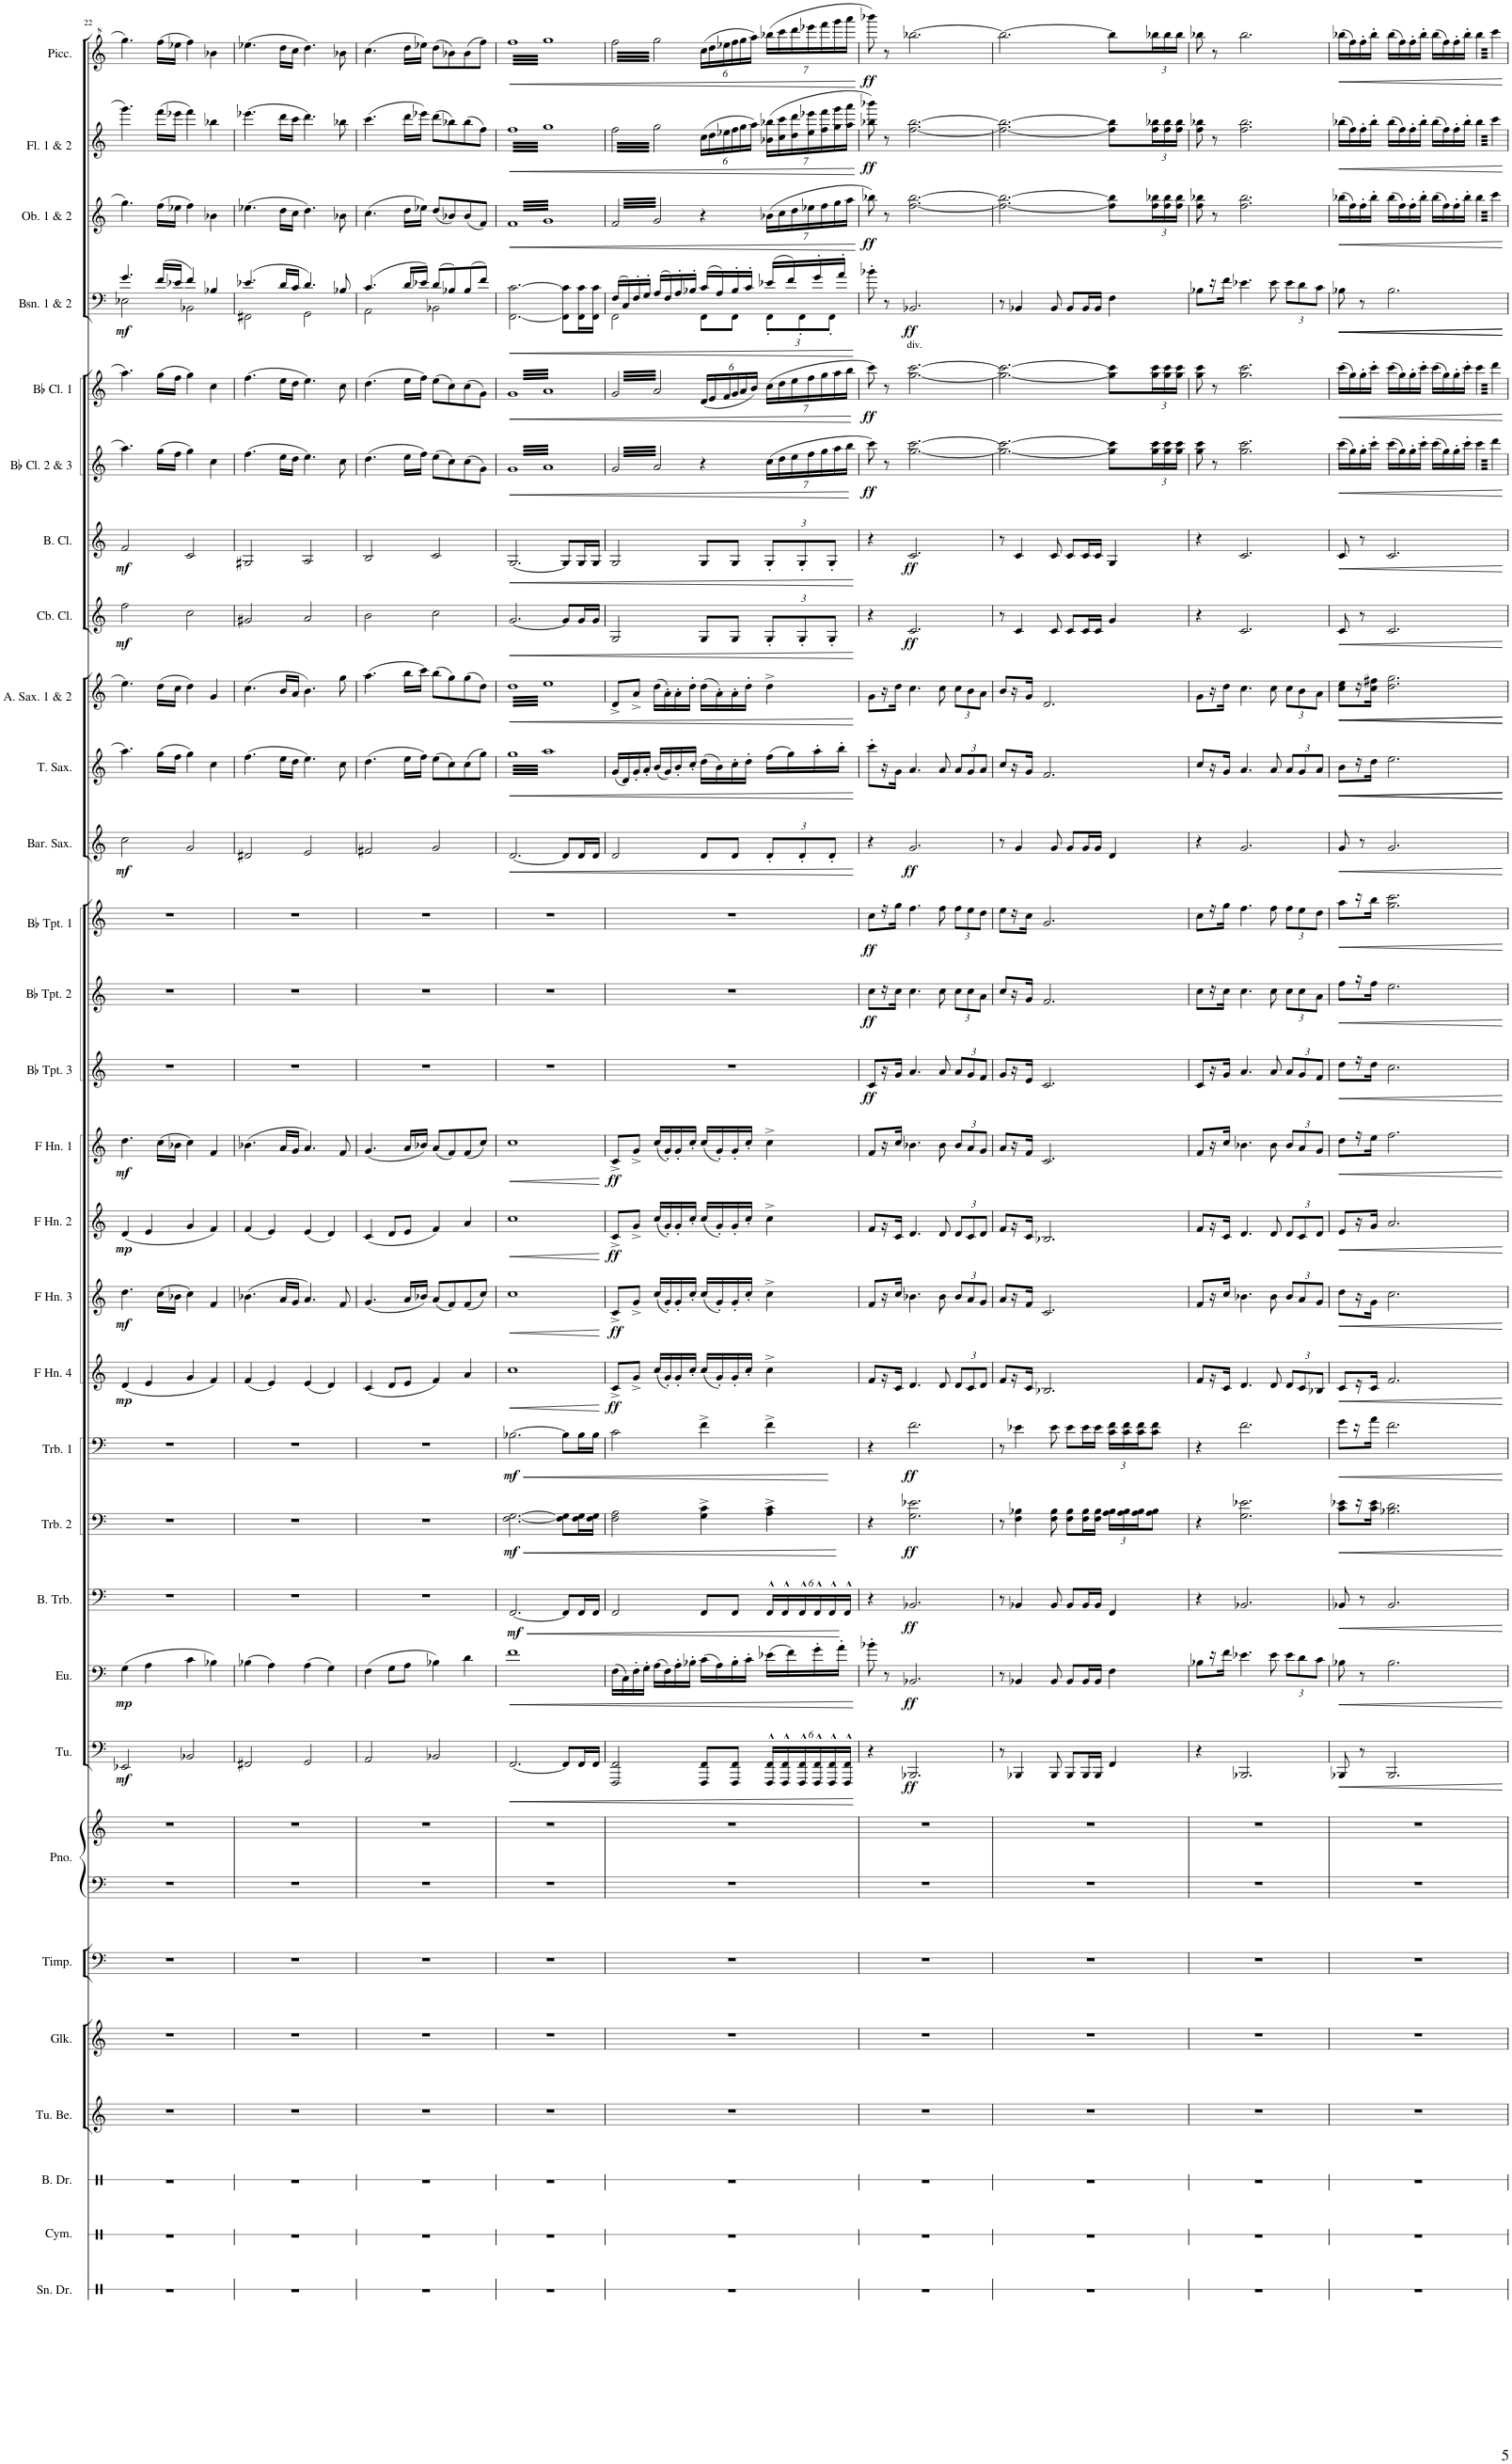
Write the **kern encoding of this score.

**kern	**kern	**kern	**kern	**kern	**kern	**kern	**kern	**kern	**dynam	**kern	**dynam	**kern	**dynam	**kern	**dynam	**kern	**dynam	**kern	**dynam	**kern	**dynam	**kern	**dynam	**kern	**dynam	**kern	**dynam	**kern	**dynam	**kern	**dynam	**kern	**dynam	**kern	**dynam	**kern	**dynam	**kern	**dynam	**kern	**dynam	**kern	**dynam	**kern	**dynam	**kern	**dynam	**kern	**dynam	**kern	**dynam	**kern	**dynam
*part30	*part29	*part28	*part27	*part26	*part25	*part24	*part24	*part23	*part23	*part22	*part22	*part21	*part21	*part20	*part20	*part19	*part19	*part18	*part18	*part17	*part17	*part16	*part16	*part15	*part15	*part14	*part14	*part13	*part13	*part12	*part12	*part11	*part11	*part10	*part10	*part9	*part9	*part8	*part8	*part7	*part7	*part6	*part6	*part5	*part5	*part4	*part4	*part3	*part3	*part2	*part2	*part1	*part1
*staff31	*staff30	*staff29	*staff28	*staff27	*staff26	*staff25	*staff24	*staff23	*staff23	*staff22	*staff22	*staff21	*staff21	*staff20	*staff20	*staff19	*staff19	*staff18	*staff18	*staff17	*staff17	*staff16	*staff16	*staff15	*staff15	*staff14	*staff14	*staff13	*staff13	*staff12	*staff12	*staff11	*staff11	*staff10	*staff10	*staff9	*staff9	*staff8	*staff8	*staff7	*staff7	*staff6	*staff6	*staff5	*staff5	*staff4	*staff4	*staff3	*staff3	*staff2	*staff2	*staff1	*staff1
*I"Snare Drum	*I"Cymbal	*I"Bass Drum	*I"Tubular Bells	*I"Glockenspiel	*I"Timpani	*I"Piano	*	*I"Tuba	*	*I"Euphonium	*	*I"Bass Trombone	*	*I"Trombone 2	*	*I"Trombone 1	*	*I"F Horn 4	*	*I"F Horn 3	*	*I"F Horn 2	*	*I"F Horn 1	*	*I"Bb Trumpet 3	*	*I"Bb Trumpet 2	*	*I"Bb Trumpet 1	*	*I"Baritone Saxophone	*	*I"Tenor Saxophone	*	*I"Alto Saxophone 1 &amp; 2	*	*I"Contrabass Clarinet	*	*I"Bass Clarinet	*	*I"Bb Clarinet 2 &amp; 3	*	*I"Bb Clarinet 1	*	*I"Bassoon 1 &amp; 2	*	*I"Oboe 1 &amp; 2	*	*I"Flute 1 &amp; 2	*	*I"Piccolo	*
*I'Sn. Dr.	*I'Cym.	*I'B. Dr.	*I'Tu. Be.	*I'Glk.	*I'Timp.	*I'Pno.	*	*I'Tu.	*	*I'Eu.	*	*I'B. Trb.	*	*I'Trb. 2	*	*I'Trb. 1	*	*I'F Hn. 4	*	*I'F Hn. 3	*	*I'F Hn. 2	*	*I'F Hn. 1	*	*I'Bb Tpt. 3	*	*I'Bb Tpt. 2	*	*I'Bb Tpt. 1	*	*I'Bar. Sax.	*	*I'T. Sax.	*	*I'A. Sax. 1 &amp; 2	*	*I'Cb. Cl.	*	*I'B. Cl.	*	*I'Bb Cl. 2 &amp; 3	*	*I'Bb Cl. 1	*	*I'Bsn. 1 &amp; 2	*	*I'Ob. 1 &amp; 2	*	*I'Fl. 1 &amp; 2	*	*I'Picc.	*
!!LO:PB:g=z
*clefX	*clefX	*clefX	*clefG2	*clefG2	*clefF4	*clefF4	*clefG2	*clefF4	*	*clefF4	*	*clefF4	*	*clefF4	*	*clefF4	*	*clefG2	*	*clefG2	*	*clefG2	*	*clefG2	*	*clefG2	*	*clefG2	*	*clefG2	*	*clefG2	*	*clefG2	*	*clefG2	*	*clefG2	*	*clefG2	*	*clefG2	*	*clefG2	*	*clefF4	*	*clefG2	*	*clefG2	*	*clefG^2	*
*	*	*	*	*Trd-14c-24	*	*	*	*	*	*	*	*	*	*	*	*	*	*Trd4c7	*	*Trd4c7	*	*Trd4c7	*	*Trd4c7	*	*Trd1c2	*	*Trd1c2	*	*Trd1c2	*	*Trd12c21	*	*Trd8c14	*	*Trd5c9	*	*Trd15c26	*	*Trd8c14	*	*Trd1c2	*	*Trd1c2	*	*	*	*	*	*	*	*Trd-7c-12	*
*k[]	*k[]	*k[]	*k[]	*k[]	*k[]	*k[]	*k[]	*k[]	*	*k[]	*	*k[]	*	*k[]	*	*k[]	*	*k[]	*	*k[]	*	*k[]	*	*k[]	*	*k[]	*	*k[]	*	*k[]	*	*k[]	*	*k[]	*	*k[]	*	*k[]	*	*k[]	*	*k[]	*	*k[]	*	*k[]	*	*k[]	*	*k[]	*	*k[]	*
*M4/4	*M4/4	*M4/4	*M4/4	*M4/4	*M4/4	*M4/4	*M4/4	*M4/4	*	*M4/4	*	*M4/4	*	*M4/4	*	*M4/4	*	*M4/4	*	*M4/4	*	*M4/4	*	*M4/4	*	*M4/4	*	*M4/4	*	*M4/4	*	*M4/4	*	*M4/4	*	*M4/4	*	*M4/4	*	*M4/4	*	*M4/4	*	*M4/4	*	*M4/4	*	*M4/4	*	*M4/4	*	*M4/4	*
=22	=22	=22	=22	=22	=22	=22	=22	=22	=22	=22	=22	=22	=22	=22	=22	=22	=22	=22	=22	=22	=22	=22	=22	=22	=22	=22	=22	=22	=22	=22	=22	=22	=22	=22	=22	=22	=22	=22	=22	=22	=22	=22	=22	=22	=22	=22	=22	=22	=22	=22	=22	=22	=22
*	*	*	*	*	*	*	*	*	*	*	*	*	*	*	*	*	*	*	*	*	*	*	*	*	*	*	*	*	*	*	*	*	*	*	*	*	*	*	*	*	*	*	*	*	*	*^	*	*	*	*	*	*	*
!	!	!	!	!	!	!	!	!	!LO:DY:b	!	!LO:DY:b	!	!	!	!	!	!	!	!LO:DY:b	!	!LO:DY:b	!	!LO:DY:b	!	!LO:DY:b	!	!	!	!	!	!	!	!LO:DY:b	!	!	!	!	!	!LO:DY:b	!	!LO:DY:b	!	!	!	!	!	!	!LO:DY:b	!	!	!	!	!	!
1r	1r	1r	1r	1r	1r	1r	1r	2EE-X/	mf	(4G\	mp	1r	.	1r	.	1r	.	(4d/	mp	4.dd\	mf	(4d/	mp	4.dd\	mf	1r	.	1r	.	1r	.	2cc\	mf	4.aa\	.	4.ee\	.	2ff\	mf	2f/	mf	4.aa\	.	4.aa\	.	4.g/	2E-X\	mf	4.gg\	.	4.ggg\	.	4.ggg\	.
.	.	.	.	.	.	.	.	.	.	4A\	.	.	.	.	.	.	.	4e/	.	.	.	4e/	.	.	.	.	.	.	.	.	.	.	.	.	.	.	.	.	.	.	.	.	.	.	.	.	.	.	.	.	.	.	.	.
.	.	.	.	.	.	.	.	.	.	.	.	.	.	.	.	.	.	.	.	(16cc\LL	.	.	.	(16cc\LL	.	.	.	.	.	.	.	.	.	(16gg\LL	.	(16dd\LL	.	.	.	.	.	(16gg\LL	.	(16gg\LL	.	(16f/LL	.	.	(16ff\LL	.	(16fff\LL	.	(16fff\LL	.
.	.	.	.	.	.	.	.	.	.	.	.	.	.	.	.	.	.	.	.	16b-X\JJ	.	.	.	16b-X\JJ	.	.	.	.	.	.	.	.	.	16ff\JJ	.	16cc\JJ	.	.	.	.	.	16ff\JJ	.	16ff\JJ	.	16e-X/JJ	.	.	16ee-X\JJ	.	16eee-X\JJ	.	16eee-X\JJ	.
.	.	.	.	.	.	.	.	2BB-X/	.	4c\	.	.	.	.	.	.	.	4g/	.	4cc\)	.	4g/	.	4cc\)	.	.	.	.	.	.	.	2g/	.	4gg\)	.	4dd\)	.	2cc\	.	2c/	.	4gg\)	.	4gg\)	.	4f/)	2BB-X\	.	4ff\)	.	4fff\)	.	4fff\)	.
.	.	.	.	.	.	.	.	.	.	4B-X\)	.	.	.	.	.	.	.	4f/)	.	4f/	.	4f/)	.	4f/	.	.	.	.	.	.	.	.	.	4cc\	.	4g/	.	.	.	.	.	4cc\	.	4cc\	.	4B-X/	.	.	4b-X\	.	4bb-X\	.	4bb-X\	.
=23	=23	=23	=23	=23	=23	=23	=23	=23	=23	=23	=23	=23	=23	=23	=23	=23	=23	=23	=23	=23	=23	=23	=23	=23	=23	=23	=23	=23	=23	=23	=23	=23	=23	=23	=23	=23	=23	=23	=23	=23	=23	=23	=23	=23	=23	=23	=23	=23	=23	=23	=23	=23	=23	=23
1r	1r	1r	1r	1r	1r	1r	1r	2FF#X/	.	(4B-X\	.	1r	.	1r	.	1r	.	(4f/	.	(4.b-X\	.	(4f/	.	(4.b-X\	.	1r	.	1r	.	1r	.	2d#X/	.	(4.ff\	.	(4.cc\	.	2g#X/	.	2G#X/	.	(4.ff\	.	(4.ff\	.	(4.e-X/	2FF#X\	.	(4.ee-X\	.	(4.eee-X\	.	(4.eee-X\	.
.	.	.	.	.	.	.	.	.	.	4A\)	.	.	.	.	.	.	.	4e/)	.	.	.	4e/)	.	.	.	.	.	.	.	.	.	.	.	.	.	.	.	.	.	.	.	.	.	.	.	.	.	.	.	.	.	.	.	.
.	.	.	.	.	.	.	.	.	.	.	.	.	.	.	.	.	.	.	.	16a/LL	.	.	.	16a/LL	.	.	.	.	.	.	.	.	.	16ee\LL	.	16b/LL	.	.	.	.	.	16ee\LL	.	16ee\LL	.	16d/LL	.	.	16dd\LL	.	16ddd\LL	.	16ddd\LL	.
.	.	.	.	.	.	.	.	.	.	.	.	.	.	.	.	.	.	.	.	16g/JJ	.	.	.	16g/JJ	.	.	.	.	.	.	.	.	.	16dd\JJ	.	16a/JJ	.	.	.	.	.	16dd\JJ	.	16dd\JJ	.	16c/JJ	.	.	16cc\JJ	.	16ccc\JJ	.	16ccc\JJ	.
.	.	.	.	.	.	.	.	2GG/	.	(4A\	.	.	.	.	.	.	.	(4e/	.	4.a/)	.	(4e/	.	4.a/)	.	.	.	.	.	.	.	2e/	.	4.ee\)	.	4.b\)	.	2a/	.	2A/	.	4.ee\)	.	4.ee\)	.	4.d/)	2GG\	.	4.dd\)	.	4.ddd\)	.	4.ddd\)	.
.	.	.	.	.	.	.	.	.	.	4G\)	.	.	.	.	.	.	.	4d/)	.	.	.	4d/)	.	.	.	.	.	.	.	.	.	.	.	.	.	.	.	.	.	.	.	.	.	.	.	.	.	.	.	.	.	.	.	.
.	.	.	.	.	.	.	.	.	.	.	.	.	.	.	.	.	.	.	.	8f/	.	.	.	8f/	.	.	.	.	.	.	.	.	.	8cc\	.	8gg\	.	.	.	.	.	8cc\	.	8cc\	.	8B-X/	.	.	8b-X\	.	8bb-X\	.	8bb-X\	.
=24	=24	=24	=24	=24	=24	=24	=24	=24	=24	=24	=24	=24	=24	=24	=24	=24	=24	=24	=24	=24	=24	=24	=24	=24	=24	=24	=24	=24	=24	=24	=24	=24	=24	=24	=24	=24	=24	=24	=24	=24	=24	=24	=24	=24	=24	=24	=24	=24	=24	=24	=24	=24	=24	=24
1r	1r	1r	1r	1r	1r	1r	1r	2AA/	.	(4F\	.	1r	.	1r	.	1r	.	(4c/	.	(4.g/	.	(4c/	.	(4.g/	.	1r	.	1r	.	1r	.	2f#X/	.	(4.dd\	.	(4.aa\	.	2b\	.	2B/	.	(4.dd\	.	(4.dd\	.	(4.c/	2AA\	.	(4.cc\	.	(4.ccc\	.	(4.ccc\	.
.	.	.	.	.	.	.	.	.	.	8G\L	.	.	.	.	.	.	.	8d/L	.	.	.	8d/L	.	.	.	.	.	.	.	.	.	.	.	.	.	.	.	.	.	.	.	.	.	.	.	.	.	.	.	.	.	.	.	.
.	.	.	.	.	.	.	.	.	.	8A\J	.	.	.	.	.	.	.	8e/J	.	16a/LL	.	8e/J	.	16a/LL	.	.	.	.	.	.	.	.	.	16ee\LL	.	16bb\LL	.	.	.	.	.	16ee\LL	.	16ee\LL	.	16d/LL	.	.	16dd\LL	.	16ddd\LL	.	16ddd\LL	.
.	.	.	.	.	.	.	.	.	.	.	.	.	.	.	.	.	.	.	.	16b-X/JJ)	.	.	.	16b-X/JJ)	.	.	.	.	.	.	.	.	.	16ff\JJ)	.	16ccc\JJ)	.	.	.	.	.	16ff\JJ)	.	16ff\JJ)	.	16e-X/JJ)	.	.	16ee-X\JJ)	.	16eee-X\JJ)	.	16eee-X\JJ)	.
.	.	.	.	.	.	.	.	2BB-X/	.	4B-X\)	.	.	.	.	.	.	.	4f/)	.	(8a/L	.	4f/)	.	(8a/L	.	.	.	.	.	.	.	2g/	.	(8ee\L	.	(8bb\L	.	2cc\	.	2c/	.	(8ee\L	.	(8ee\L	.	(8d/L	2BB-X\	.	(8dd/L	.	(8ddd\L	.	(8ddd\L	.
.	.	.	.	.	.	.	.	.	.	.	.	.	.	.	.	.	.	.	.	8f/)	.	.	.	8f/)	.	.	.	.	.	.	.	.	.	8cc\)	.	8gg\)	.	.	.	.	.	8cc\)	.	8cc\)	.	8B-X/)	.	.	8b-X/)	.	8bb-X\)	.	8bb-X\)	.
.	.	.	.	.	.	.	.	.	.	4d\	.	.	.	.	.	.	.	4a/	.	(8f/	.	4a/	.	(8f/	.	.	.	.	.	.	.	.	.	(8cc\	.	(8gg\	.	.	.	.	.	(8cc\	.	(8cc\	.	(8B-/	.	.	(8b-/	.	(8bb-\	.	(8bb-\	.
.	.	.	.	.	.	.	.	.	.	.	.	.	.	.	.	.	.	.	.	8cc/J)	.	.	.	8cc/J)	.	.	.	.	.	.	.	.	.	8gg\J)	.	8dd\J)	.	.	.	.	.	8g\J)	.	8g\J)	.	8f/J)	.	.	8f/J)	.	8ff\J)	.	8fff\J)	.
*	*	*	*	*	*	*	*	*	*	*	*	*	*	*	*	*	*	*	*	*	*	*	*	*	*	*	*	*	*	*	*	*	*	*	*	*	*	*	*	*	*	*	*	*	*	*v	*v	*	*	*	*	*	*	*
=25	=25	=25	=25	=25	=25	=25	=25	=25	=25	=25	=25	=25	=25	=25	=25	=25	=25	=25	=25	=25	=25	=25	=25	=25	=25	=25	=25	=25	=25	=25	=25	=25	=25	=25	=25	=25	=25	=25	=25	=25	=25	=25	=25	=25	=25	=25	=25	=25	=25	=25	=25	=25	=25
!	!	!	!	!	!	!	!	!	!LO:HP:b	!	!LO:HP:b	!	!LO:HP:b	!	!LO:HP:b	!	!LO:HP:b	!	!LO:HP:b	!	!LO:HP:b	!	!LO:HP:b	!	!LO:HP:b	!	!	!	!	!	!	!	!LO:HP:b	!	!LO:HP:b	!	!LO:HP:b	!	!LO:HP:b	!	!LO:HP:b	!	!LO:HP:b	!	!LO:HP:b	!	!LO:HP:b	!	!LO:HP:b	!	!LO:HP:b	!	!LO:HP:b
!	!	!	!	!	!	!	!	!	!	!	!	!	!LO:DY:n=1:b	!	!LO:DY:n=1:b	!	!LO:DY:n=1:b	!	!	!	!	!	!	!	!	!	!	!	!	!	!	!	!	!	!	!	!	!	!	!	!	!	!	!	!	!	!	!	!	!	!	!	!
*	*	*	*	*	*	*	*	*	*	*	*	*	*	*	*	*	*	*	*	*	*	*	*	*	*	*	*	*	*	*	*	*	*	*tremolo	*	*	*	*	*	*	*	*	*	*	*	*	*	*	*	*	*	*	*
*	*	*	*	*	*	*	*	*	*	*	*	*	*	*	*	*	*	*	*	*	*	*	*	*	*	*	*	*	*	*	*	*	*	*	*	*tremolo	*	*	*	*	*	*	*	*	*	*	*	*	*	*	*	*	*
*	*	*	*	*	*	*	*	*	*	*	*	*	*	*	*	*	*	*	*	*	*	*	*	*	*	*	*	*	*	*	*	*	*	*	*	*	*	*	*	*	*	*tremolo	*	*	*	*	*	*	*	*	*	*	*
*	*	*	*	*	*	*	*	*	*	*	*	*	*	*	*	*	*	*	*	*	*	*	*	*	*	*	*	*	*	*	*	*	*	*	*	*	*	*	*	*	*	*	*	*tremolo	*	*	*	*	*	*	*	*	*
*	*	*	*	*	*	*	*	*	*	*	*	*	*	*	*	*	*	*	*	*	*	*	*	*	*	*	*	*	*	*	*	*	*	*	*	*	*	*	*	*	*	*	*	*	*	*	*	*tremolo	*	*	*	*	*
*	*	*	*	*	*	*	*	*	*	*	*	*	*	*	*	*	*	*	*	*	*	*	*	*	*	*	*	*	*	*	*	*	*	*	*	*	*	*	*	*	*	*	*	*	*	*	*	*	*	*tremolo	*	*	*
*	*	*	*	*	*	*	*	*	*	*	*	*	*	*	*	*	*	*	*	*	*	*	*	*	*	*	*	*	*	*	*	*	*	*	*	*	*	*	*	*	*	*	*	*	*	*	*	*	*	*	*	*tremolo	*
1r	1r	1r	1r	1r	1r	1r	1r	[2.FF/	<	1f	<	[2.FF/	< mf	[2.F\ [2.G\	< mf	[2.B-X\	< mf	1cc	<	1cc	<	1cc	<	1cc	<	1r	.	1r	.	1r	.	[2.d/	<	64ggLLLL	<	64ddLLLL	<	[2.g/	<	[2.G/	<	64gLLLL	<	64gLLLL	<	[2.FF\ [2.c\	<	64fLLLL	<	64ffLLLL	<	64fffLLLL	<
.	.	.	.	.	.	.	.	.	.	.	.	.	.	.	.	.	.	.	.	.	.	.	.	.	.	.	.	.	.	.	.	.	.	64aa	.	64ee	.	.	.	.	.	64a	.	64a	.	.	.	64g	.	64gg	.	64ggg	.
.	.	.	.	.	.	.	.	.	.	.	.	.	.	.	.	.	.	.	.	.	.	.	.	.	.	.	.	.	.	.	.	.	.	64gg	.	64dd	.	.	.	.	.	64g	.	64g	.	.	.	64f	.	64ff	.	64fff	.
.	.	.	.	.	.	.	.	.	.	.	.	.	.	.	.	.	.	.	.	.	.	.	.	.	.	.	.	.	.	.	.	.	.	64aa	.	64ee	.	.	.	.	.	64a	.	64a	.	.	.	64g	.	64gg	.	64ggg	.
.	.	.	.	.	.	.	.	.	.	.	.	.	.	.	.	.	.	.	.	.	.	.	.	.	.	.	.	.	.	.	.	.	.	64gg	.	64dd	.	.	.	.	.	64g	.	64g	.	.	.	64f	.	64ff	.	64fff	.
.	.	.	.	.	.	.	.	.	.	.	.	.	.	.	.	.	.	.	.	.	.	.	.	.	.	.	.	.	.	.	.	.	.	64aa	.	64ee	.	.	.	.	.	64a	.	64a	.	.	.	64g	.	64gg	.	64ggg	.
.	.	.	.	.	.	.	.	.	.	.	.	.	.	.	.	.	.	.	.	.	.	.	.	.	.	.	.	.	.	.	.	.	.	64gg	.	64dd	.	.	.	.	.	64g	.	64g	.	.	.	64f	.	64ff	.	64fff	.
.	.	.	.	.	.	.	.	.	.	.	.	.	.	.	.	.	.	.	.	.	.	.	.	.	.	.	.	.	.	.	.	.	.	64aa	.	64ee	.	.	.	.	.	64a	.	64a	.	.	.	64g	.	64gg	.	64ggg	.
.	.	.	.	.	.	.	.	.	.	.	.	.	.	.	.	.	.	.	.	.	.	.	.	.	.	.	.	.	.	.	.	.	.	64gg	.	64dd	.	.	.	.	.	64g	.	64g	.	.	.	64f	.	64ff	.	64fff	.
.	.	.	.	.	.	.	.	.	.	.	.	.	.	.	.	.	.	.	.	.	.	.	.	.	.	.	.	.	.	.	.	.	.	64aa	.	64ee	.	.	.	.	.	64a	.	64a	.	.	.	64g	.	64gg	.	64ggg	.
.	.	.	.	.	.	.	.	.	.	.	.	.	.	.	.	.	.	.	.	.	.	.	.	.	.	.	.	.	.	.	.	.	.	64gg	.	64dd	.	.	.	.	.	64g	.	64g	.	.	.	64f	.	64ff	.	64fff	.
.	.	.	.	.	.	.	.	.	.	.	.	.	.	.	.	.	.	.	.	.	.	.	.	.	.	.	.	.	.	.	.	.	.	64aa	.	64ee	.	.	.	.	.	64a	.	64a	.	.	.	64g	.	64gg	.	64ggg	.
.	.	.	.	.	.	.	.	.	.	.	.	.	.	.	.	.	.	.	.	.	.	.	.	.	.	.	.	.	.	.	.	.	.	64gg	.	64dd	.	.	.	.	.	64g	.	64g	.	.	.	64f	.	64ff	.	64fff	.
.	.	.	.	.	.	.	.	.	.	.	.	.	.	.	.	.	.	.	.	.	.	.	.	.	.	.	.	.	.	.	.	.	.	64aa	.	64ee	.	.	.	.	.	64a	.	64a	.	.	.	64g	.	64gg	.	64ggg	.
.	.	.	.	.	.	.	.	.	.	.	.	.	.	.	.	.	.	.	.	.	.	.	.	.	.	.	.	.	.	.	.	.	.	64gg	.	64dd	.	.	.	.	.	64g	.	64g	.	.	.	64f	.	64ff	.	64fff	.
.	.	.	.	.	.	.	.	.	.	.	.	.	.	.	.	.	.	.	.	.	.	.	.	.	.	.	.	.	.	.	.	.	.	64aa	.	64ee	.	.	.	.	.	64a	.	64a	.	.	.	64g	.	64gg	.	64ggg	.
.	.	.	.	.	.	.	.	.	.	.	.	.	.	.	.	.	.	.	.	.	.	.	.	.	.	.	.	.	.	.	.	.	.	64gg	.	64dd	.	.	.	.	.	64g	.	64g	.	.	.	64f	.	64ff	.	64fff	.
.	.	.	.	.	.	.	.	.	.	.	.	.	.	.	.	.	.	.	.	.	.	.	.	.	.	.	.	.	.	.	.	.	.	64aa	.	64ee	.	.	.	.	.	64a	.	64a	.	.	.	64g	.	64gg	.	64ggg	.
.	.	.	.	.	.	.	.	.	.	.	.	.	.	.	.	.	.	.	.	.	.	.	.	.	.	.	.	.	.	.	.	.	.	64gg	.	64dd	.	.	.	.	.	64g	.	64g	.	.	.	64f	.	64ff	.	64fff	.
.	.	.	.	.	.	.	.	.	.	.	.	.	.	.	.	.	.	.	.	.	.	.	.	.	.	.	.	.	.	.	.	.	.	64aa	.	64ee	.	.	.	.	.	64a	.	64a	.	.	.	64g	.	64gg	.	64ggg	.
.	.	.	.	.	.	.	.	.	.	.	.	.	.	.	.	.	.	.	.	.	.	.	.	.	.	.	.	.	.	.	.	.	.	64gg	.	64dd	.	.	.	.	.	64g	.	64g	.	.	.	64f	.	64ff	.	64fff	.
.	.	.	.	.	.	.	.	.	.	.	.	.	.	.	.	.	.	.	.	.	.	.	.	.	.	.	.	.	.	.	.	.	.	64aa	.	64ee	.	.	.	.	.	64a	.	64a	.	.	.	64g	.	64gg	.	64ggg	.
.	.	.	.	.	.	.	.	.	.	.	.	.	.	.	.	.	.	.	.	.	.	.	.	.	.	.	.	.	.	.	.	.	.	64gg	.	64dd	.	.	.	.	.	64g	.	64g	.	.	.	64f	.	64ff	.	64fff	.
.	.	.	.	.	.	.	.	.	.	.	.	.	.	.	.	.	.	.	.	.	.	.	.	.	.	.	.	.	.	.	.	.	.	64aa	.	64ee	.	.	.	.	.	64a	.	64a	.	.	.	64g	.	64gg	.	64ggg	.
.	.	.	.	.	.	.	.	.	.	.	.	.	.	.	.	.	.	.	.	.	.	.	.	.	.	.	.	.	.	.	.	.	.	64gg	.	64dd	.	.	.	.	.	64g	.	64g	.	.	.	64f	.	64ff	.	64fff	.
.	.	.	.	.	.	.	.	.	.	.	.	.	.	.	.	.	.	.	.	.	.	.	.	.	.	.	.	.	.	.	.	.	.	64aa	.	64ee	.	.	.	.	.	64a	.	64a	.	.	.	64g	.	64gg	.	64ggg	.
.	.	.	.	.	.	.	.	.	.	.	.	.	.	.	.	.	.	.	.	.	.	.	.	.	.	.	.	.	.	.	.	.	.	64gg	.	64dd	.	.	.	.	.	64g	.	64g	.	.	.	64f	.	64ff	.	64fff	.
.	.	.	.	.	.	.	.	.	.	.	.	.	.	.	.	.	.	.	.	.	.	.	.	.	.	.	.	.	.	.	.	.	.	64aa	.	64ee	.	.	.	.	.	64a	.	64a	.	.	.	64g	.	64gg	.	64ggg	.
.	.	.	.	.	.	.	.	.	.	.	.	.	.	.	.	.	.	.	.	.	.	.	.	.	.	.	.	.	.	.	.	.	.	64gg	.	64dd	.	.	.	.	.	64g	.	64g	.	.	.	64f	.	64ff	.	64fff	.
.	.	.	.	.	.	.	.	.	.	.	.	.	.	.	.	.	.	.	.	.	.	.	.	.	.	.	.	.	.	.	.	.	.	64aa	.	64ee	.	.	.	.	.	64a	.	64a	.	.	.	64g	.	64gg	.	64ggg	.
.	.	.	.	.	.	.	.	.	.	.	.	.	.	.	.	.	.	.	.	.	.	.	.	.	.	.	.	.	.	.	.	.	.	64gg	.	64dd	.	.	.	.	.	64g	.	64g	.	.	.	64f	.	64ff	.	64fff	.
.	.	.	.	.	.	.	.	.	.	.	.	.	.	.	.	.	.	.	.	.	.	.	.	.	.	.	.	.	.	.	.	.	.	64aa	.	64ee	.	.	.	.	.	64a	.	64a	.	.	.	64g	.	64gg	.	64ggg	.
.	.	.	.	.	.	.	.	.	.	.	.	.	.	.	.	.	.	.	.	.	.	.	.	.	.	.	.	.	.	.	.	.	.	64gg	.	64dd	.	.	.	.	.	64g	.	64g	.	.	.	64f	.	64ff	.	64fff	.
.	.	.	.	.	.	.	.	.	.	.	.	.	.	.	.	.	.	.	.	.	.	.	.	.	.	.	.	.	.	.	.	.	.	64aa	.	64ee	.	.	.	.	.	64a	.	64a	.	.	.	64g	.	64gg	.	64ggg	.
.	.	.	.	.	.	.	.	.	.	.	.	.	.	.	.	.	.	.	.	.	.	.	.	.	.	.	.	.	.	.	.	.	.	64gg	.	64dd	.	.	.	.	.	64g	.	64g	.	.	.	64f	.	64ff	.	64fff	.
.	.	.	.	.	.	.	.	.	.	.	.	.	.	.	.	.	.	.	.	.	.	.	.	.	.	.	.	.	.	.	.	.	.	64aa	.	64ee	.	.	.	.	.	64a	.	64a	.	.	.	64g	.	64gg	.	64ggg	.
.	.	.	.	.	.	.	.	.	.	.	.	.	.	.	.	.	.	.	.	.	.	.	.	.	.	.	.	.	.	.	.	.	.	64gg	.	64dd	.	.	.	.	.	64g	.	64g	.	.	.	64f	.	64ff	.	64fff	.
.	.	.	.	.	.	.	.	.	.	.	.	.	.	.	.	.	.	.	.	.	.	.	.	.	.	.	.	.	.	.	.	.	.	64aa	.	64ee	.	.	.	.	.	64a	.	64a	.	.	.	64g	.	64gg	.	64ggg	.
.	.	.	.	.	.	.	.	.	.	.	.	.	.	.	.	.	.	.	.	.	.	.	.	.	.	.	.	.	.	.	.	.	.	64gg	.	64dd	.	.	.	.	.	64g	.	64g	.	.	.	64f	.	64ff	.	64fff	.
.	.	.	.	.	.	.	.	.	.	.	.	.	.	.	.	.	.	.	.	.	.	.	.	.	.	.	.	.	.	.	.	.	.	64aa	.	64ee	.	.	.	.	.	64a	.	64a	.	.	.	64g	.	64gg	.	64ggg	.
.	.	.	.	.	.	.	.	.	.	.	.	.	.	.	.	.	.	.	.	.	.	.	.	.	.	.	.	.	.	.	.	.	.	64gg	.	64dd	.	.	.	.	.	64g	.	64g	.	.	.	64f	.	64ff	.	64fff	.
.	.	.	.	.	.	.	.	.	.	.	.	.	.	.	.	.	.	.	.	.	.	.	.	.	.	.	.	.	.	.	.	.	.	64aa	.	64ee	.	.	.	.	.	64a	.	64a	.	.	.	64g	.	64gg	.	64ggg	.
.	.	.	.	.	.	.	.	.	.	.	.	.	.	.	.	.	.	.	.	.	.	.	.	.	.	.	.	.	.	.	.	.	.	64gg	.	64dd	.	.	.	.	.	64g	.	64g	.	.	.	64f	.	64ff	.	64fff	.
.	.	.	.	.	.	.	.	.	.	.	.	.	.	.	.	.	.	.	.	.	.	.	.	.	.	.	.	.	.	.	.	.	.	64aa	.	64ee	.	.	.	.	.	64a	.	64a	.	.	.	64g	.	64gg	.	64ggg	.
.	.	.	.	.	.	.	.	.	.	.	.	.	.	.	.	.	.	.	.	.	.	.	.	.	.	.	.	.	.	.	.	.	.	64gg	.	64dd	.	.	.	.	.	64g	.	64g	.	.	.	64f	.	64ff	.	64fff	.
.	.	.	.	.	.	.	.	.	.	.	.	.	.	.	.	.	.	.	.	.	.	.	.	.	.	.	.	.	.	.	.	.	.	64aa	.	64ee	.	.	.	.	.	64a	.	64a	.	.	.	64g	.	64gg	.	64ggg	.
.	.	.	.	.	.	.	.	.	.	.	.	.	.	.	.	.	.	.	.	.	.	.	.	.	.	.	.	.	.	.	.	.	.	64gg	.	64dd	.	.	.	.	.	64g	.	64g	.	.	.	64f	.	64ff	.	64fff	.
.	.	.	.	.	.	.	.	.	.	.	.	.	.	.	.	.	.	.	.	.	.	.	.	.	.	.	.	.	.	.	.	.	.	64aa	.	64ee	.	.	.	.	.	64a	.	64a	.	.	.	64g	.	64gg	.	64ggg	.
.	.	.	.	.	.	.	.	8FF/L]	.	.	.	8FF/L]	.	8F\] 8G\]L	.	8B-\L]	.	.	.	.	.	.	.	.	.	.	.	.	.	.	.	8d/L]	.	64gg	.	64dd	.	8g/L]	.	8G/L]	.	64g	.	64g	.	8FF\] 8c\]L	.	64f	.	64ff	.	64fff	.
.	.	.	.	.	.	.	.	.	.	.	.	.	.	.	.	.	.	.	.	.	.	.	.	.	.	.	.	.	.	.	.	.	.	64aa	.	64ee	.	.	.	.	.	64a	.	64a	.	.	.	64g	.	64gg	.	64ggg	.
.	.	.	.	.	.	.	.	.	.	.	.	.	.	.	.	.	.	.	.	.	.	.	.	.	.	.	.	.	.	.	.	.	.	64gg	.	64dd	.	.	.	.	.	64g	.	64g	.	.	.	64f	.	64ff	.	64fff	.
.	.	.	.	.	.	.	.	.	.	.	.	.	.	.	.	.	.	.	.	.	.	.	.	.	.	.	.	.	.	.	.	.	.	64aa	.	64ee	.	.	.	.	.	64a	.	64a	.	.	.	64g	.	64gg	.	64ggg	.
.	.	.	.	.	.	.	.	.	.	.	.	.	.	.	.	.	.	.	.	.	.	.	.	.	.	.	.	.	.	.	.	.	.	64gg	.	64dd	.	.	.	.	.	64g	.	64g	.	.	.	64f	.	64ff	.	64fff	.
.	.	.	.	.	.	.	.	.	.	.	.	.	.	.	.	.	.	.	.	.	.	.	.	.	.	.	.	.	.	.	.	.	.	64aa	.	64ee	.	.	.	.	.	64a	.	64a	.	.	.	64g	.	64gg	.	64ggg	.
.	.	.	.	.	.	.	.	.	.	.	.	.	.	.	.	.	.	.	.	.	.	.	.	.	.	.	.	.	.	.	.	.	.	64gg	.	64dd	.	.	.	.	.	64g	.	64g	.	.	.	64f	.	64ff	.	64fff	.
.	.	.	.	.	.	.	.	.	.	.	.	.	.	.	.	.	.	.	.	.	.	.	.	.	.	.	.	.	.	.	.	.	.	64aa	.	64ee	.	.	.	.	.	64a	.	64a	.	.	.	64g	.	64gg	.	64ggg	.
.	.	.	.	.	.	.	.	16FF/L	.	.	.	16FF/L	.	16F\ 16G\L	.	16B-\L	.	.	.	.	.	.	.	.	.	.	.	.	.	.	.	16d/L	.	64gg	.	64dd	.	16g/L	.	16G/L	.	64g	.	64g	.	16FF\ 16c\L	.	64f	.	64ff	.	64fff	.
.	.	.	.	.	.	.	.	.	.	.	.	.	.	.	.	.	.	.	.	.	.	.	.	.	.	.	.	.	.	.	.	.	.	64aa	.	64ee	.	.	.	.	.	64a	.	64a	.	.	.	64g	.	64gg	.	64ggg	.
.	.	.	.	.	.	.	.	.	.	.	.	.	.	.	.	.	.	.	.	.	.	.	.	.	.	.	.	.	.	.	.	.	.	64gg	.	64dd	.	.	.	.	.	64g	.	64g	.	.	.	64f	.	64ff	.	64fff	.
.	.	.	.	.	.	.	.	.	.	.	.	.	.	.	.	.	.	.	.	.	.	.	.	.	.	.	.	.	.	.	.	.	.	64aa	.	64ee	.	.	.	.	.	64a	.	64a	.	.	.	64g	.	64gg	.	64ggg	.
.	.	.	.	.	.	.	.	16FF/JJ	.	.	.	16FF/JJ	.	16F\ 16G\JJ	.	16B-\JJ	.	.	.	.	.	.	.	.	.	.	.	.	.	.	.	16d/JJ	.	64gg	.	64dd	.	16g/JJ	.	16G/JJ	.	64g	.	64g	.	16FF\ 16c\JJ	.	64f	.	64ff	.	64fff	.
.	.	.	.	.	.	.	.	.	.	.	.	.	.	.	.	.	.	.	.	.	.	.	.	.	.	.	.	.	.	.	.	.	.	64aa	.	64ee	.	.	.	.	.	64a	.	64a	.	.	.	64g	.	64gg	.	64ggg	.
.	.	.	.	.	.	.	.	.	.	.	.	.	.	.	.	.	.	.	.	.	.	.	.	.	.	.	.	.	.	.	.	.	.	64gg	.	64dd	.	.	.	.	.	64g	.	64g	.	.	.	64f	.	64ff	.	64fff	.
.	.	.	.	.	.	.	.	.	.	.	.	.	.	.	.	.	.	.	.	.	.	.	.	.	.	.	.	.	.	.	.	.	.	64aaJJJJ	.	64eeJJJJ	.	.	.	.	.	64aJJJJ	.	64aJJJJ	.	.	.	64gJJJJ	.	64ggJJJJ	.	64gggJJJJ	.
*	*	*	*	*	*	*	*	*	*	*	*	*	*	*	*	*	*	*	*	*	*	*	*	*	*	*	*	*	*	*	*	*	*	*	*	*Xtremolo	*	*	*	*	*	*	*	*	*	*	*	*	*	*	*	*	*
*	*	*	*	*	*	*	*	*	*	*	*	*	*	*	*	*	*	*	*	*	*	*	*	*	*	*	*	*	*	*	*	*	*	*Xtremolo	*	*	*	*	*	*	*	*	*	*	*	*	*	*	*	*	*	*	*
.	.	.	.	.	.	.	.	.	.	.	.	.	.	.	.	.	.	.	[	.	[	.	[	.	[	.	.	.	.	.	.	.	.	.	.	.	.	.	.	.	.	.	.	.	.	.	.	.	.	.	.	.	.
=26	=26	=26	=26	=26	=26	=26	=26	=26	=26	=26	=26	=26	=26	=26	=26	=26	=26	=26	=26	=26	=26	=26	=26	=26	=26	=26	=26	=26	=26	=26	=26	=26	=26	=26	=26	=26	=26	=26	=26	=26	=26	=26	=26	=26	=26	=26	=26	=26	=26	=26	=26	=26	=26
*	*	*	*	*	*	*	*	*	*	*	*	*	*	*	*	*	*	*	*	*	*	*	*	*	*	*	*	*	*	*	*	*	*	*	*	*	*	*	*	*	*	*	*	*	*	*^	*	*	*	*	*	*	*
!	!	!	!	!	!	!	!	!	!	!	!	!	!	!	!	!	!	!	!LO:DY:b	!	!LO:DY:b	!	!LO:DY:b	!	!LO:DY:b	!	!	!	!	!	!	!	!	!	!	!	!	!	!	!	!	!	!	!	!	!	!	!	!	!	!	!	!	!
1r	1r	1r	1r	1r	1r	1r	1r	2FFF/ 2FF/	.	(16F\LL	.	2FF/	.	2F\ 2A\	.	2c\	.	8c^/L	ff	8c^/L	ff	8c^/L	ff	8c^/L	ff	1r	.	1r	.	1r	.	2d/	.	(16g/LL	.	8d^/L	.	2G/	.	2G/	.	64g/LLLL	.	64g/LLLL	.	(16F/LL	2FF\	.	64f/LLLL	.	64ff\LLLL	.	64fff\LLLL	.
.	.	.	.	.	.	.	.	.	.	.	.	.	.	.	.	.	.	.	.	.	.	.	.	.	.	.	.	.	.	.	.	.	.	.	.	.	.	.	.	.	.	64a/	.	64a/	.	.	.	.	64g/	.	64gg\	.	64ggg\	.
.	.	.	.	.	.	.	.	.	.	.	.	.	.	.	.	.	.	.	.	.	.	.	.	.	.	.	.	.	.	.	.	.	.	.	.	.	.	.	.	.	.	64g/	.	64g/	.	.	.	.	64f/	.	64ff\	.	64fff\	.
.	.	.	.	.	.	.	.	.	.	.	.	.	.	.	.	.	.	.	.	.	.	.	.	.	.	.	.	.	.	.	.	.	.	.	.	.	.	.	.	.	.	64a/	.	64a/	.	.	.	.	64g/	.	64gg\	.	64ggg\	.
.	.	.	.	.	.	.	.	.	.	16C\)	.	.	.	.	.	.	.	.	.	.	.	.	.	.	.	.	.	.	.	.	.	.	.	16d/)	.	.	.	.	.	.	.	64g/	.	64g/	.	16C/)	.	.	64f/	.	64ff\	.	64fff\	.
.	.	.	.	.	.	.	.	.	.	.	.	.	.	.	.	.	.	.	.	.	.	.	.	.	.	.	.	.	.	.	.	.	.	.	.	.	.	.	.	.	.	64a/	.	64a/	.	.	.	.	64g/	.	64gg\	.	64ggg\	.
.	.	.	.	.	.	.	.	.	.	.	.	.	.	.	.	.	.	.	.	.	.	.	.	.	.	.	.	.	.	.	.	.	.	.	.	.	.	.	.	.	.	64g/	.	64g/	.	.	.	.	64f/	.	64ff\	.	64fff\	.
.	.	.	.	.	.	.	.	.	.	.	.	.	.	.	.	.	.	.	.	.	.	.	.	.	.	.	.	.	.	.	.	.	.	.	.	.	.	.	.	.	.	64a/	.	64a/	.	.	.	.	64g/	.	64gg\	.	64ggg\	.
.	.	.	.	.	.	.	.	.	.	16F'\	.	.	.	.	.	.	.	8g^/J	.	8g^/J	.	8g^/J	.	8g^/J	.	.	.	.	.	.	.	.	.	16g'/	.	8a^/J	.	.	.	.	.	64g/	.	64g/	.	16F'/	.	.	64f/	.	64ff\	.	64fff\	.
.	.	.	.	.	.	.	.	.	.	.	.	.	.	.	.	.	.	.	.	.	.	.	.	.	.	.	.	.	.	.	.	.	.	.	.	.	.	.	.	.	.	64a/	.	64a/	.	.	.	.	64g/	.	64gg\	.	64ggg\	.
.	.	.	.	.	.	.	.	.	.	.	.	.	.	.	.	.	.	.	.	.	.	.	.	.	.	.	.	.	.	.	.	.	.	.	.	.	.	.	.	.	.	64g/	.	64g/	.	.	.	.	64f/	.	64ff\	.	64fff\	.
.	.	.	.	.	.	.	.	.	.	.	.	.	.	.	.	.	.	.	.	.	.	.	.	.	.	.	.	.	.	.	.	.	.	.	.	.	.	.	.	.	.	64a/	.	64a/	.	.	.	.	64g/	.	64gg\	.	64ggg\	.
.	.	.	.	.	.	.	.	.	.	16G'\JJ	.	.	.	.	.	.	.	.	.	.	.	.	.	.	.	.	.	.	.	.	.	.	.	16a'/JJ	.	.	.	.	.	.	.	64g/	.	64g/	.	16G'/JJ	.	.	64f/	.	64ff\	.	64fff\	.
.	.	.	.	.	.	.	.	.	.	.	.	.	.	.	.	.	.	.	.	.	.	.	.	.	.	.	.	.	.	.	.	.	.	.	.	.	.	.	.	.	.	64a/	.	64a/	.	.	.	.	64g/	.	64gg\	.	64ggg\	.
.	.	.	.	.	.	.	.	.	.	.	.	.	.	.	.	.	.	.	.	.	.	.	.	.	.	.	.	.	.	.	.	.	.	.	.	.	.	.	.	.	.	64g/	.	64g/	.	.	.	.	64f/	.	64ff\	.	64fff\	.
.	.	.	.	.	.	.	.	.	.	.	.	.	.	.	.	.	.	.	.	.	.	.	.	.	.	.	.	.	.	.	.	.	.	.	.	.	.	.	.	.	.	64a/	.	64a/	.	.	.	.	64g/	.	64gg\	.	64ggg\	.
.	.	.	.	.	.	.	.	.	.	(16A\LL	.	.	.	.	.	.	.	(16cc/LL	.	(16cc/LL	.	(16cc/LL	.	(16cc/LL	.	.	.	.	.	.	.	.	.	(16b/LL	.	(16dd\LL	.	.	.	.	.	64g/	.	64g/	.	(16A/LL	.	.	64f/	.	64ff\	.	64fff\	.
.	.	.	.	.	.	.	.	.	.	.	.	.	.	.	.	.	.	.	.	.	.	.	.	.	.	.	.	.	.	.	.	.	.	.	.	.	.	.	.	.	.	64a/	.	64a/	.	.	.	.	64g/	.	64gg\	.	64ggg\	.
.	.	.	.	.	.	.	.	.	.	.	.	.	.	.	.	.	.	.	.	.	.	.	.	.	.	.	.	.	.	.	.	.	.	.	.	.	.	.	.	.	.	64g/	.	64g/	.	.	.	.	64f/	.	64ff\	.	64fff\	.
.	.	.	.	.	.	.	.	.	.	.	.	.	.	.	.	.	.	.	.	.	.	.	.	.	.	.	.	.	.	.	.	.	.	.	.	.	.	.	.	.	.	64a/	.	64a/	.	.	.	.	64g/	.	64gg\	.	64ggg\	.
.	.	.	.	.	.	.	.	.	.	16F\)	.	.	.	.	.	.	.	16g'/)	.	16g'/)	.	16g'/)	.	16g'/)	.	.	.	.	.	.	.	.	.	16g/)	.	16a'\)	.	.	.	.	.	64g/	.	64g/	.	16F/)	.	.	64f/	.	64ff\	.	64fff\	.
.	.	.	.	.	.	.	.	.	.	.	.	.	.	.	.	.	.	.	.	.	.	.	.	.	.	.	.	.	.	.	.	.	.	.	.	.	.	.	.	.	.	64a/	.	64a/	.	.	.	.	64g/	.	64gg\	.	64ggg\	.
.	.	.	.	.	.	.	.	.	.	.	.	.	.	.	.	.	.	.	.	.	.	.	.	.	.	.	.	.	.	.	.	.	.	.	.	.	.	.	.	.	.	64g/	.	64g/	.	.	.	.	64f/	.	64ff\	.	64fff\	.
.	.	.	.	.	.	.	.	.	.	.	.	.	.	.	.	.	.	.	.	.	.	.	.	.	.	.	.	.	.	.	.	.	.	.	.	.	.	.	.	.	.	64a/	.	64a/	.	.	.	.	64g/	.	64gg\	.	64ggg\	.
.	.	.	.	.	.	.	.	.	.	16A'\	.	.	.	.	.	.	.	16g'/	.	16g'/	.	16g'/	.	16g'/	.	.	.	.	.	.	.	.	.	16b'/	.	16a'\	.	.	.	.	.	64g/	.	64g/	.	16A'/	.	.	64f/	.	64ff\	.	64fff\	.
.	.	.	.	.	.	.	.	.	.	.	.	.	.	.	.	.	.	.	.	.	.	.	.	.	.	.	.	.	.	.	.	.	.	.	.	.	.	.	.	.	.	64a/	.	64a/	.	.	.	.	64g/	.	64gg\	.	64ggg\	.
.	.	.	.	.	.	.	.	.	.	.	.	.	.	.	.	.	.	.	.	.	.	.	.	.	.	.	.	.	.	.	.	.	.	.	.	.	.	.	.	.	.	64g/	.	64g/	.	.	.	.	64f/	.	64ff\	.	64fff\	.
.	.	.	.	.	.	.	.	.	.	.	.	.	.	.	.	.	.	.	.	.	.	.	.	.	.	.	.	.	.	.	.	.	.	.	.	.	.	.	.	.	.	64a/	.	64a/	.	.	.	.	64g/	.	64gg\	.	64ggg\	.
.	.	.	.	.	.	.	.	.	.	16B-X'\JJ	.	.	.	.	.	.	.	16cc'/JJ	.	16cc'/JJ	.	16cc'/JJ	.	16cc'/JJ	.	.	.	.	.	.	.	.	.	16cc'/JJ	.	16dd'\JJ	.	.	.	.	.	64g/	.	64g/	.	16B-X'/JJ	.	.	64f/	.	64ff\	.	64fff\	.
.	.	.	.	.	.	.	.	.	.	.	.	.	.	.	.	.	.	.	.	.	.	.	.	.	.	.	.	.	.	.	.	.	.	.	.	.	.	.	.	.	.	64a/	.	64a/	.	.	.	.	64g/	.	64gg\	.	64ggg\	.
.	.	.	.	.	.	.	.	.	.	.	.	.	.	.	.	.	.	.	.	.	.	.	.	.	.	.	.	.	.	.	.	.	.	.	.	.	.	.	.	.	.	64g/	.	64g/	.	.	.	.	64f/	.	64ff\	.	64fff\	.
.	.	.	.	.	.	.	.	.	.	.	.	.	.	.	.	.	.	.	.	.	.	.	.	.	.	.	.	.	.	.	.	.	.	.	.	.	.	.	.	.	.	64a/JJJJ	.	64a/JJJJ	.	.	.	.	64g/JJJJ	.	64gg\JJJJ	.	64ggg\JJJJ	.
*	*	*	*	*	*	*	*	*	*	*	*	*	*	*	*	*	*	*	*	*	*	*	*	*	*	*	*	*	*	*	*	*	*	*	*	*	*	*	*	*	*	*	*	*	*	*	*	*	*	*	*	*	*Xtremolo	*
*	*	*	*	*	*	*	*	*	*	*	*	*	*	*	*	*	*	*	*	*	*	*	*	*	*	*	*	*	*	*	*	*	*	*	*	*	*	*	*	*	*	*	*	*	*	*	*	*	*	*	*Xtremolo	*	*	*
*	*	*	*	*	*	*	*	*	*	*	*	*	*	*	*	*	*	*	*	*	*	*	*	*	*	*	*	*	*	*	*	*	*	*	*	*	*	*	*	*	*	*	*	*	*	*	*	*	*Xtremolo	*	*	*	*	*
*	*	*	*	*	*	*	*	*	*	*	*	*	*	*	*	*	*	*	*	*	*	*	*	*	*	*	*	*	*	*	*	*	*	*	*	*	*	*	*	*	*	*	*	*Xtremolo	*	*	*	*	*	*	*	*	*	*
*	*	*	*	*	*	*	*	*	*	*	*	*	*	*	*	*	*	*	*	*	*	*	*	*	*	*	*	*	*	*	*	*	*	*	*	*	*	*	*	*	*	*Xtremolo	*	*	*	*	*	*	*	*	*	*	*	*
*	*	*	*	*	*	*	*	*	*	*	*	*	*	*	*	*	*	*	*	*	*	*	*	*	*	*	*	*	*	*	*	*	*	*	*	*	*	*	*	*	*	*	*	*Xbrackettup	*	*	*	*	*	*	*Xbrackettup	*	*Xbrackettup	*
.	.	.	.	.	.	.	.	8FFF/ 8FF/L	.	(16c\LL	.	8FF/L	.	4G\^ 4c\^	.	4f^\	.	(16cc/LL	.	(16cc/LL	.	(16cc/LL	.	(16cc/LL	.	.	.	.	.	.	.	8d/L	.	(16dd\LL	.	(16dd\LL	.	8G/L	.	8G/L	.	4r	.	(24d/LL	.	(16c/LL	8FF\L	.	4r	.	(24cc\LL	.	(24ccc\LL	.
.	.	.	.	.	.	.	.	.	.	.	.	.	.	.	.	.	.	.	.	.	.	.	.	.	.	.	.	.	.	.	.	.	.	.	.	.	.	.	.	.	.	.	.	.	.	.	.	.	.	.	.	.	.	.
.	.	.	.	.	.	.	.	.	.	.	.	.	.	.	.	.	.	.	.	.	.	.	.	.	.	.	.	.	.	.	.	.	.	.	.	.	.	.	.	.	.	.	.	.	.	.	.	.	.	.	.	.	.	.
.	.	.	.	.	.	.	.	.	.	.	.	.	.	.	.	.	.	.	.	.	.	.	.	.	.	.	.	.	.	.	.	.	.	.	.	.	.	.	.	.	.	.	.	24e/	.	.	.	.	.	.	24dd\	.	24ddd\	.
.	.	.	.	.	.	.	.	.	.	.	.	.	.	.	.	.	.	.	.	.	.	.	.	.	.	.	.	.	.	.	.	.	.	.	.	.	.	.	.	.	.	.	.	.	.	.	.	.	.	.	.	.	.	.
.	.	.	.	.	.	.	.	.	.	16A\)	.	.	.	.	.	.	.	16g'/)	.	16g'/)	.	16g'/)	.	16g'/)	.	.	.	.	.	.	.	.	.	16b\)	.	16a'\)	.	.	.	.	.	.	.	.	.	16A/)	.	.	.	.	.	.	.	.
.	.	.	.	.	.	.	.	.	.	.	.	.	.	.	.	.	.	.	.	.	.	.	.	.	.	.	.	.	.	.	.	.	.	.	.	.	.	.	.	.	.	.	.	.	.	.	.	.	.	.	.	.	.	.
.	.	.	.	.	.	.	.	.	.	.	.	.	.	.	.	.	.	.	.	.	.	.	.	.	.	.	.	.	.	.	.	.	.	.	.	.	.	.	.	.	.	.	.	24f/	.	.	.	.	.	.	24ee-X\	.	24eee-X\	.
.	.	.	.	.	.	.	.	.	.	.	.	.	.	.	.	.	.	.	.	.	.	.	.	.	.	.	.	.	.	.	.	.	.	.	.	.	.	.	.	.	.	.	.	.	.	.	.	.	.	.	.	.	.	.
.	.	.	.	.	.	.	.	.	.	.	.	.	.	.	.	.	.	.	.	.	.	.	.	.	.	.	.	.	.	.	.	.	.	.	.	.	.	.	.	.	.	.	.	.	.	.	.	.	.	.	.	.	.	.
.	.	.	.	.	.	.	.	8FFF/ 8FF/J	.	16B-'\	.	8FF/J	.	.	.	.	.	16g'/	.	16g'/	.	16g'/	.	16g'/	.	.	.	.	.	.	.	8d/J	.	16cc'\	.	16a'\	.	8G/J	.	8G/J	.	.	.	24g/	.	16B-'/	8FF\J	.	.	.	24ff\	.	24fff\	.
.	.	.	.	.	.	.	.	.	.	.	.	.	.	.	.	.	.	.	.	.	.	.	.	.	.	.	.	.	.	.	.	.	.	.	.	.	.	.	.	.	.	.	.	.	.	.	.	.	.	.	.	.	.	.
.	.	.	.	.	.	.	.	.	.	.	.	.	.	.	.	.	.	.	.	.	.	.	.	.	.	.	.	.	.	.	.	.	.	.	.	.	.	.	.	.	.	.	.	.	.	.	.	.	.	.	.	.	.	.
.	.	.	.	.	.	.	.	.	.	.	.	.	.	.	.	.	.	.	.	.	.	.	.	.	.	.	.	.	.	.	.	.	.	.	.	.	.	.	.	.	.	.	.	24a/	.	.	.	.	.	.	24gg\	.	24ggg\	.
.	.	.	.	.	.	.	.	.	.	.	.	.	.	.	.	.	.	.	.	.	.	.	.	.	.	.	.	.	.	.	.	.	.	.	.	.	.	.	.	.	.	.	.	.	.	.	.	.	.	.	.	.	.	.
.	.	.	.	.	.	.	.	.	.	16c'\JJ	.	.	.	.	.	.	.	16cc'/JJ	.	16cc'/JJ	.	16cc'/JJ	.	16cc'/JJ	.	.	.	.	.	.	.	.	.	16dd'\JJ	.	16dd'\JJ	.	.	.	.	.	.	.	.	.	16c'/JJ	.	.	.	.	.	.	.	.
.	.	.	.	.	.	.	.	.	.	.	.	.	.	.	.	.	.	.	.	.	.	.	.	.	.	.	.	.	.	.	.	.	.	.	.	.	.	.	.	.	.	.	.	.	.	.	.	.	.	.	.	.	.	.
.	.	.	.	.	.	.	.	.	.	.	.	.	.	.	.	.	.	.	.	.	.	.	.	.	.	.	.	.	.	.	.	.	.	.	.	.	.	.	.	.	.	.	.	24b/JJ)	.	.	.	.	.	.	24aa\JJ)	.	24aaa\JJ)	.
.	.	.	.	.	.	.	.	.	.	.	.	.	.	.	.	.	.	.	.	.	.	.	.	.	.	.	.	.	.	.	.	.	.	.	.	.	.	.	.	.	.	.	.	.	.	.	.	.	.	.	.	.	.	.
.	.	.	.	.	.	.	.	.	.	.	.	.	.	.	.	.	.	.	.	.	.	.	.	.	.	.	.	.	.	.	.	.	.	.	.	.	.	.	.	.	.	.	.	.	.	.	.	.	.	.	.	.	.	.
*	*	*	*	*	*	*	*	*Xbrackettup	*	*	*	*Xbrackettup	*	*	*	*	*	*	*	*	*	*	*	*	*	*	*	*	*	*	*	*Xbrackettup	*	*	*	*	*	*Xbrackettup	*	*Xbrackettup	*	*Xbrackettup	*	*	*	*	*Xbrackettup	*	*Xbrackettup	*	*	*	*	*
.	.	.	.	.	.	.	.	24FFF/^^ 24FF/^^LL	.	(16e-X\LL	.	24FF^^/LL	.	4A\^ 4c\^	.	4f^\	.	4cc^\	.	4cc^\	.	4cc^\	.	4cc^\	.	.	.	.	.	.	.	12d'/L	.	(16ff\LL	.	4dd^\	.	12G'/L	.	12G'/L	.	(28cc\LL	.	(28cc\LL	.	(16e-X/LL	12FF'\L	.	(28b-X\LL	.	(28b-X\ 28bb-X\LL	.	(28bbb-X\LL	.
.	.	.	.	.	.	.	.	.	.	.	.	.	.	.	.	.	.	.	.	.	.	.	.	.	.	.	.	.	.	.	.	.	.	.	.	.	.	.	.	.	.	28dd\	.	28dd\	.	.	.	.	28cc\	.	28cc\ 28ccc\	.	28cccc\	.
.	.	.	.	.	.	.	.	24FFF/^^ 24FF/^^	.	.	.	24FF^^/	.	.	.	.	.	.	.	.	.	.	.	.	.	.	.	.	.	.	.	.	.	.	.	.	.	.	.	.	.	.	.	.	.	.	.	.	.	.	.	.	.	.
.	.	.	.	.	.	.	.	.	.	16f\)	.	.	.	.	.	.	.	.	.	.	.	.	.	.	.	.	.	.	.	.	.	.	.	16gg\)	.	.	.	.	.	.	.	.	.	.	.	16f/)	.	.	.	.	.	.	.	.
.	.	.	.	.	.	.	.	.	.	.	.	.	.	.	.	.	.	.	.	.	.	.	.	.	.	.	.	.	.	.	.	.	.	.	.	.	.	.	.	.	.	28ee\	.	28ee\	.	.	.	.	28dd\	.	28dd\ 28ddd\	.	28dddd\	.
.	.	.	.	.	.	.	.	24FFF/^^ 24FF/^^	.	.	.	24FF^^/	.	.	.	.	.	.	.	.	.	.	.	.	.	.	.	.	.	.	.	12d'/	.	.	.	.	.	12G'/	.	12G'/	.	.	.	.	.	.	12FF'\	.	.	.	.	.	.	.
.	.	.	.	.	.	.	.	.	.	.	.	.	.	.	.	.	.	.	.	.	.	.	.	.	.	.	.	.	.	.	.	.	.	.	.	.	.	.	.	.	.	28ff\	.	28ff\	.	.	.	.	28ee-X\	.	28ee-\ 28eee-X\	.	28eeee-X\	.
.	.	.	.	.	.	.	.	24FFF/^^ 24FF/^^	.	16g'\	.	24FF^^/	.	.	.	.	.	.	.	.	.	.	.	.	.	.	.	.	.	.	.	.	.	16aa'\	.	.	.	.	.	.	.	.	.	.	.	16g'/	.	.	.	.	.	.	.	.
.	.	.	.	.	.	.	.	.	.	.	.	.	.	.	.	.	.	.	.	.	.	.	.	.	.	.	.	.	.	.	.	.	.	.	.	.	.	.	.	.	.	28gg\	.	28gg\	.	.	.	.	28ff\	.	28ff\ 28fff\	.	28ffff\	.
.	.	.	.	.	.	.	.	24FFF/^^ 24FF/^^	.	.	.	24FF^^/	.	.	.	.	.	.	.	.	.	.	.	.	.	.	.	.	.	.	.	12d'/J	.	.	.	.	.	12G'/J	.	12G'/J	.	.	.	.	.	.	12FF'\J	.	.	.	.	.	.	.
.	.	.	.	.	.	.	.	.	.	.	.	.	.	.	.	.	.	.	.	.	.	.	.	.	.	.	.	.	.	.	.	.	.	.	.	.	.	.	.	.	.	28aa\	.	28aa\	.	.	.	.	28gg\	.	28gg\ 28ggg\	.	28gggg\	.
.	.	.	.	.	.	.	.	.	.	16a'\JJ	.	.	.	.	.	.	.	.	.	.	.	.	.	.	.	.	.	.	.	.	.	.	.	16bb'\JJ	.	.	.	.	.	.	.	.	.	.	.	16a'/JJ	.	.	.	.	.	.	.	.
.	.	.	.	.	.	.	.	24FFF/^^ 24FF/^^JJ	.	.	.	24FF^^/JJ	.	.	.	.	.	.	.	.	.	.	.	.	.	.	.	.	.	.	.	.	.	.	.	.	.	.	.	.	.	.	.	.	.	.	.	.	.	.	.	.	.	.
.	.	.	.	.	.	.	.	.	.	.	.	.	.	.	.	.	.	.	.	.	.	.	.	.	.	.	.	.	.	.	.	.	.	.	.	.	.	.	.	.	.	28bb\JJ	.	28bb\JJ	.	.	.	.	28aa\JJ	.	28aa\ 28aaa\JJ	.	28aaaa\JJ	.
*	*	*	*	*	*	*	*	*	*	*	*	*	*	*	*	*	*	*	*	*	*	*	*	*	*	*	*	*	*	*	*	*	*	*	*	*	*	*	*	*	*	*	*	*	*	*v	*v	*	*	*	*	*	*	*
.	.	.	.	.	.	.	.	.	[	.	[	.	[	.	[	.	[	.	.	.	.	.	.	.	.	.	.	.	.	.	.	.	[	.	[	.	[	.	[	.	[	.	.	.	.	.	[	.	.	.	.	.	.
=27	=27	=27	=27	=27	=27	=27	=27	=27	=27	=27	=27	=27	=27	=27	=27	=27	=27	=27	=27	=27	=27	=27	=27	=27	=27	=27	=27	=27	=27	=27	=27	=27	=27	=27	=27	=27	=27	=27	=27	=27	=27	=27	=27	=27	=27	=27	=27	=27	=27	=27	=27	=27	=27
!	!	!	!	!	!	!	!	!	!	!	!	!	!	!	!	!	!	!	!	!	!	!	!	!	!	!	!LO:DY:b	!	!LO:DY:b	!	!LO:DY:b	!	!	!	!	!	!	!	!	!	!	!	!LO:DY:b	!	!LO:DY:b	!	!	!	!LO:DY:b	!	!LO:DY:b	!	!LO:DY:b
1r	1r	1r	1r	1r	1r	1r	1r	4r	.	8b-X'\	.	4r	.	4r	.	4r	.	8f/L	.	8f/L	.	8f/L	.	8f/L	.	8c/L	ff	8cc\L	ff	8cc\L	ff	4r	.	8ccc'\L	.	8g\L	.	4r	.	4r	.	8ccc\)	ff	8ccc\)	ff	8b-X'\	.	8bb-X\)	ff	8bb-X\ 8bbb-X\)	ff	8bbbb-X\)	ff
.	.	.	.	.	.	.	.	.	.	8r	.	.	.	.	.	.	.	16r	.	16r	.	16r	.	16r	.	16r	.	16r	.	16r	.	.	.	16r	.	16r	.	.	.	.	.	8r	[	8r	[	8r	.	8r	[	8r	[	8r	[
.	.	.	.	.	.	.	.	.	.	.	.	.	.	.	.	.	.	16c/JJ	.	16cc/JJ	.	16c/JJ	.	16cc/JJ	.	16g/JJ	.	16cc\JJ	.	16gg\JJ	.	.	.	16g\JJ	.	16dd\JJ	.	.	.	.	.	.	.	.	.	.	.	.	.	.	.	.	.
!	!	!	!	!	!	!	!	!	!	!	!	!	!	!	!	!	!	!	!	!	!	!	!	!	!	!	!	!	!	!	!	!	!	!	!	!	!	!	!	!	!	!	!	!LO:TX:a:t=div.	!	!	!	!	!	!	!	!	!
!	!	!	!	!	!	!	!	!	!LO:DY:b	!	!LO:DY:b	!	!LO:DY:b	!	!LO:DY:b	!	!LO:DY:b	!	!	!	!	!	!	!	!	!	!	!	!	!	!	!	!LO:DY:b	!	!	!	!	!	!LO:DY:b	!	!LO:DY:b	!	!	!	!	!	!LO:DY:b	!	!	!	!	!	!
.	.	.	.	.	.	.	.	2.BBB-X/	ff	2.BB-X/	ff	2.BB-X/	ff	2.G\ 2.e-X\	ff	2.f\	ff	4.d/	.	4.b-X\	.	4.d/	.	4.b-X\	.	4.a/	.	4.cc\	.	4.ff\	.	2.g/	ff	4.a/	.	4.cc\	.	2.c/	ff	2.c/	ff	[2.gg\ [2.ccc\	.	[2.gg\ [2.ccc\	.	2.BB-X/	ff	[2.ff\ [2.bb-\	.	[2.ff\ [2.bb-\	.	[2.bbb-X\	.
.	.	.	.	.	.	.	.	.	.	.	.	.	.	.	.	.	.	8d/	.	8b-\	.	8d/	.	8b-\	.	8a/	.	8cc\	.	8ff\	.	.	.	8a/	.	8cc\	.	.	.	.	.	.	.	.	.	.	.	.	.	.	.	.	.
*	*	*	*	*	*	*	*	*	*	*	*	*	*	*	*	*	*	*Xbrackettup	*	*Xbrackettup	*	*Xbrackettup	*	*Xbrackettup	*	*Xbrackettup	*	*Xbrackettup	*	*Xbrackettup	*	*	*	*Xbrackettup	*	*Xbrackettup	*	*	*	*	*	*	*	*	*	*	*	*	*	*	*	*	*
.	.	.	.	.	.	.	.	.	.	.	.	.	.	.	.	.	.	12d/L	.	12b-/L	.	12d/L	.	12b-/L	.	12a/L	.	12cc\L	.	12ff\L	.	.	.	12a/L	.	12cc\L	.	.	.	.	.	.	.	.	.	.	.	.	.	.	.	.	.
.	.	.	.	.	.	.	.	.	.	.	.	.	.	.	.	.	.	12c/	.	12a/	.	12c/	.	12a/	.	12g/	.	12cc\	.	12ee\	.	.	.	12g/	.	12b\	.	.	.	.	.	.	.	.	.	.	.	.	.	.	.	.	.
.	.	.	.	.	.	.	.	.	.	.	.	.	.	.	.	.	.	12d/J	.	12g/J	.	12d/J	.	12g/J	.	12f/J	.	12a\J	.	12dd\J	.	.	.	12a/J	.	12a\J	.	.	.	.	.	.	.	.	.	.	.	.	.	.	.	.	.
=28	=28	=28	=28	=28	=28	=28	=28	=28	=28	=28	=28	=28	=28	=28	=28	=28	=28	=28	=28	=28	=28	=28	=28	=28	=28	=28	=28	=28	=28	=28	=28	=28	=28	=28	=28	=28	=28	=28	=28	=28	=28	=28	=28	=28	=28	=28	=28	=28	=28	=28	=28	=28	=28
1r	1r	1r	1r	1r	1r	1r	1r	8r	.	8r	.	8r	.	8r	.	8r	.	8f/L	.	8a/L	.	8f/L	.	8a/L	.	8g/L	.	8cc/L	.	8ee\L	.	8r	.	8cc/L	.	8b/L	.	8r	.	8r	.	2.gg\_ 2.ccc\_	.	2.gg\_ 2.ccc\_	.	8r	.	2.ff\_ 2.bb-\_	.	2.ff\_ 2.bb-\_	.	2.bbb-\_	.
.	.	.	.	.	.	.	.	4BBB-X/	.	4BB-X/	.	4BB-X/	.	4F\ 4B-X\	.	4e-X\	.	16r	.	16r	.	16r	.	16r	.	16r	.	16r	.	16r	.	4g/	.	16r	.	16r	.	4c/	.	4c/	.	.	.	.	.	4BB-X/	.	.	.	.	.	.	.
.	.	.	.	.	.	.	.	.	.	.	.	.	.	.	.	.	.	16c/JJ	.	16f/JJ	.	16c/JJ	.	16f/JJ	.	16e/JJ	.	16g/JJ	.	16cc\JJ	.	.	.	16g/JJ	.	16g/JJ	.	.	.	.	.	.	.	.	.	.	.	.	.	.	.	.	.
.	.	.	.	.	.	.	.	.	.	.	.	.	.	.	.	.	.	2.B-X/	.	2.c/	.	2.B-X/	.	2.c/	.	2.c/	.	2.f/	.	2.g/	.	.	.	2.f/	.	2.d/	.	.	.	.	.	.	.	.	.	.	.	.	.	.	.	.	.
.	.	.	.	.	.	.	.	8BBB-/	.	8BB-/	.	8BB-/	.	8F\ 8B-\	.	8e-\	.	.	.	.	.	.	.	.	.	.	.	.	.	.	.	8g/	.	.	.	.	.	8c/	.	8c/	.	.	.	.	.	8BB-/	.	.	.	.	.	.	.
.	.	.	.	.	.	.	.	8BBB-/L	.	8BB-/L	.	8BB-/L	.	8F\ 8B-\L	.	8e-\L	.	.	.	.	.	.	.	.	.	.	.	.	.	.	.	8g/L	.	.	.	.	.	8c/L	.	8c/L	.	.	.	.	.	8BB-/L	.	.	.	.	.	.	.
.	.	.	.	.	.	.	.	16BBB-/L	.	16BB-/L	.	16BB-/L	.	16F\ 16B-\L	.	16e-\L	.	.	.	.	.	.	.	.	.	.	.	.	.	.	.	16g/L	.	.	.	.	.	16c/L	.	16c/L	.	.	.	.	.	16BB-/L	.	.	.	.	.	.	.
.	.	.	.	.	.	.	.	16BBB-/JJ	.	16BB-/JJ	.	16BB-/JJ	.	16F\ 16B-\JJ	.	16e-\JJ	.	.	.	.	.	.	.	.	.	.	.	.	.	.	.	16g/JJ	.	.	.	.	.	16c/JJ	.	16c/JJ	.	.	.	.	.	16BB-/JJ	.	.	.	.	.	.	.
*	*	*	*	*	*	*	*	*	*	*	*	*	*	*Xbrackettup	*	*Xbrackettup	*	*	*	*	*	*	*	*	*	*	*	*	*	*	*	*	*	*	*	*	*	*	*	*	*	*	*	*	*	*	*	*	*	*	*	*	*
.	.	.	.	.	.	.	.	4FF/	.	4F\	.	4FF/	.	24A\ 24B-\LL	.	24c\ 24f\LL	.	.	.	.	.	.	.	.	.	.	.	.	.	.	.	4d/	.	.	.	.	.	4g/	.	4G/	.	8gg\] 8ccc\]L	.	8gg\] 8ccc\]L	.	4F\	.	8ff\] 8bb-\]L	.	8ff\] 8bb-\]L	.	8bbb-\L]	.
.	.	.	.	.	.	.	.	.	.	.	.	.	.	24A\ 24B-\	.	24c\ 24f\	.	.	.	.	.	.	.	.	.	.	.	.	.	.	.	.	.	.	.	.	.	.	.	.	.	.	.	.	.	.	.	.	.	.	.	.	.
.	.	.	.	.	.	.	.	.	.	.	.	.	.	24A\ 24B-\J	.	24c\ 24f\J	.	.	.	.	.	.	.	.	.	.	.	.	.	.	.	.	.	.	.	.	.	.	.	.	.	.	.	.	.	.	.	.	.	.	.	.	.
.	.	.	.	.	.	.	.	.	.	.	.	.	.	8A\ 8B-\J	.	8c\ 8f\J	.	.	.	.	.	.	.	.	.	.	.	.	.	.	.	.	.	.	.	.	.	.	.	.	.	24gg\ 24ccc\L	.	24gg\ 24ccc\L	.	.	.	24ff\ 24bb-X\L	.	24ff\ 24bb-X\L	.	24bbb-X\L	.
.	.	.	.	.	.	.	.	.	.	.	.	.	.	.	.	.	.	.	.	.	.	.	.	.	.	.	.	.	.	.	.	.	.	.	.	.	.	.	.	.	.	24gg\ 24ccc\	.	24gg\ 24ccc\	.	.	.	24ff\ 24bb-\	.	24ff\ 24bb-\	.	24bbb-\	.
.	.	.	.	.	.	.	.	.	.	.	.	.	.	.	.	.	.	.	.	.	.	.	.	.	.	.	.	.	.	.	.	.	.	.	.	.	.	.	.	.	.	24gg\ 24ccc\JJ	.	24gg\ 24ccc\JJ	.	.	.	24ff\ 24bb-\JJ	.	24ff\ 24bb-\JJ	.	24bbb-\JJ	.
=29	=29	=29	=29	=29	=29	=29	=29	=29	=29	=29	=29	=29	=29	=29	=29	=29	=29	=29	=29	=29	=29	=29	=29	=29	=29	=29	=29	=29	=29	=29	=29	=29	=29	=29	=29	=29	=29	=29	=29	=29	=29	=29	=29	=29	=29	=29	=29	=29	=29	=29	=29	=29	=29
1r	1r	1r	1r	1r	1r	1r	1r	4r	.	8B-X\L	.	4r	.	4r	.	4r	.	8f/L	.	8f/L	.	8f/L	.	8f/L	.	8c/L	.	8cc\L	.	8cc\L	.	4r	.	8cc/L	.	8g\L	.	4r	.	4r	.	8gg\ 8ccc\	.	8gg\ 8ccc\	.	8B-X\L	.	8ff\ 8bb-X\	.	8ff\ 8bb-X\	.	8bbb-X\	.
.	.	.	.	.	.	.	.	.	.	16r	.	.	.	.	.	.	.	16r	.	16r	.	16r	.	16r	.	16r	.	16r	.	16r	.	.	.	16r	.	16r	.	.	.	.	.	8r	.	8r	.	16r	.	8r	.	8r	.	8r	.
.	.	.	.	.	.	.	.	.	.	16f\JJ	.	.	.	.	.	.	.	16c/JJ	.	16cc/JJ	.	16c/JJ	.	16cc/JJ	.	16g/JJ	.	16cc\JJ	.	16gg\JJ	.	.	.	16g/JJ	.	16dd\JJ	.	.	.	.	.	.	.	.	.	16f\JJ	.	.	.	.	.	.	.
.	.	.	.	.	.	.	.	2.BBB-X/	.	4.e-X\	.	2.BB-X/	.	2.G\ 2.e-X\	.	2.f\	.	4.d/	.	4.b-X\	.	4.d/	.	4.b-X\	.	4.a/	.	4.cc\	.	4.ff\	.	2.g/	.	4.a/	.	4.cc\	.	2.c/	.	2.c/	.	2.gg\ 2.ccc\	.	2.gg\ 2.ccc\	.	4.e-X\	.	2.ff\ 2.bb-\	.	2.ff\ 2.bb-\	.	2.bbb-\	.
.	.	.	.	.	.	.	.	.	.	8e-\	.	.	.	.	.	.	.	8d/	.	8b-\	.	8d/	.	8b-\	.	8a/	.	8cc\	.	8ff\	.	.	.	8a/	.	8cc\	.	.	.	.	.	.	.	.	.	8e-\	.	.	.	.	.	.	.
*	*	*	*	*	*	*	*	*	*	*Xbrackettup	*	*	*	*	*	*	*	*	*	*	*	*	*	*	*	*	*	*	*	*	*	*	*	*	*	*	*	*	*	*	*	*	*	*	*	*	*	*	*	*	*	*	*
.	.	.	.	.	.	.	.	.	.	12e-\L	.	.	.	.	.	.	.	12d/L	.	12b-/L	.	12d/L	.	12b-/L	.	12a/L	.	12cc\L	.	12ff\L	.	.	.	12a/L	.	12cc\L	.	.	.	.	.	.	.	.	.	12e-\L	.	.	.	.	.	.	.
.	.	.	.	.	.	.	.	.	.	12d\	.	.	.	.	.	.	.	12c/	.	12a/	.	12c/	.	12a/	.	12g/	.	12cc\	.	12ee\	.	.	.	12g/	.	12b\	.	.	.	.	.	.	.	.	.	12d\	.	.	.	.	.	.	.
.	.	.	.	.	.	.	.	.	.	12c\J	.	.	.	.	.	.	.	12B-X/J	.	12g/J	.	12d/J	.	12g/J	.	12f/J	.	12a\J	.	12dd\J	.	.	.	12a/J	.	12a\J	.	.	.	.	.	.	.	.	.	12c\J	.	.	.	.	.	.	.
=30	=30	=30	=30	=30	=30	=30	=30	=30	=30	=30	=30	=30	=30	=30	=30	=30	=30	=30	=30	=30	=30	=30	=30	=30	=30	=30	=30	=30	=30	=30	=30	=30	=30	=30	=30	=30	=30	=30	=30	=30	=30	=30	=30	=30	=30	=30	=30	=30	=30	=30	=30	=30	=30
!	!	!	!	!	!	!	!	!	!LO:HP:b	!	!LO:HP:b	!	!LO:HP:b	!	!LO:HP:b	!	!LO:HP:b	!	!LO:HP:b	!	!LO:HP:b	!	!LO:HP:b	!	!LO:HP:b	!	!LO:HP:b	!	!LO:HP:b	!	!LO:HP:b	!	!LO:HP:b	!	!LO:HP:b	!	!LO:HP:b	!	!LO:HP:b	!	!LO:HP:b	!	!LO:HP:b	!	!LO:HP:b	!	!LO:HP:b	!	!LO:HP:b	!	!LO:HP:b	!	!LO:HP:b
1r	1r	1r	1r	1r	1r	1r	1r	8BBB-X/	<	8B-X\	<	8BB-X/	<	8c\ 8e-X\L	<	8g\L	<	8c/L	<	8dd\L	<	8e/L	<	8dd\L	<	8dd\L	<	8ff\L	<	8aa\L	<	8g/	<	8b\L	<	8cc\ 8ee\L	<	8c/	<	8c/	<	(16ccc\LL	<	(16ccc\LL	<	8B-X\	<	(16bb-X\LL	<	(16bb-X\LL	<	(16bbb-X\LL	<
.	.	.	.	.	.	.	.	.	.	.	.	.	.	.	.	.	.	.	.	.	.	.	.	.	.	.	.	.	.	.	.	.	.	.	.	.	.	.	.	.	.	16gg\)	.	16gg\)	.	.	.	16ff\)	.	16ff\)	.	16fff\)	.
!	!	!	!	!	!	!	!	!	!	!	!	!	!	!	!	!	!	!	!	!	!	!	!	!	!	!	!	!	!	!	!	!	!	!	!LO:HP:b	!	!LO:HP:b	!	!	!	!	!	!	!	!	!	!LO:HP:b	!	!	!	!	!	!
.	.	.	.	.	.	.	.	8r	.	8r	.	8r	.	16r	.	16r	.	16r	.	16r	.	16r	.	16r	.	16r	.	16r	.	16r	.	8r	.	16r	<	16r	<	8r	.	8r	.	16gg'\	.	16gg'\	.	8r	<	16ff'\	.	16ff'\	.	16fff'\	.
.	.	.	.	.	.	.	.	.	.	.	.	.	.	16c\ 16e-\JJ	.	16a\JJ	.	16c/JJ	.	16g\JJ	.	16g/JJ	.	16ee\JJ	.	16dd\JJ	.	16ff\JJ	.	16bb\JJ	.	.	.	16dd\JJ	.	16cc\ 16ff#X\JJ	.	.	.	.	.	16ccc'\JJ	.	16ccc'\JJ	.	.	.	16bb-'\JJ	.	16bb-'\JJ	.	16bbb-'\JJ	.
.	.	.	.	.	.	.	.	2.BBB-/	.	2.B-\	.	2.BB-/	.	2.B-X\ 2.d\	.	2.f\	.	2.f/	.	2.cc\	.	2.a/	.	2.ff\	.	2.cc\	.	2.ee\	.	2.gg\ 2.ccc\	.	2.g/	.	2.ee\	.	2.dd\ 2.gg\	.	2.c/	.	2.c/	.	(16ccc\LL	.	(16ccc\LL	.	2.B-\	.	(16bb-\LL	.	(16bb-\LL	.	(16bbb-\LL	.
.	.	.	.	.	.	.	.	.	.	.	.	.	.	.	.	.	.	.	.	.	.	.	.	.	.	.	.	.	.	.	.	.	.	.	.	.	.	.	.	.	.	16gg\)	.	16gg\)	.	.	.	16ff\)	.	16ff\)	.	16fff\)	.
.	.	.	.	.	.	.	.	.	.	.	.	.	.	.	.	.	.	.	.	.	.	.	.	.	.	.	.	.	.	.	.	.	.	.	.	.	.	.	.	.	.	16gg'\	.	16gg'\	.	.	.	16ff'\	.	16ff'\	.	16fff'\	.
.	.	.	.	.	.	.	.	.	.	.	.	.	.	.	.	.	.	.	.	.	.	.	.	.	.	.	.	.	.	.	.	.	.	.	.	.	.	.	.	.	.	16ccc'\JJ	.	16ccc'\JJ	.	.	.	16bb-'\JJ	.	16bb-'\JJ	.	16bbb-'\JJ	.
.	.	.	.	.	.	.	.	.	.	.	.	.	.	.	.	.	.	.	.	.	.	.	.	.	.	.	.	.	.	.	.	.	.	.	.	.	.	.	.	.	.	(16ccc\LL	.	(16ccc\LL	.	.	.	(16bb-\LL	.	(16bb-\LL	.	(16bbb-\LL	.
.	.	.	.	.	.	.	.	.	.	.	.	.	.	.	.	.	.	.	.	.	.	.	.	.	.	.	.	.	.	.	.	.	.	.	.	.	.	.	.	.	.	16gg\)	.	16gg\)	.	.	.	16ff\)	.	16ff\)	.	16fff\)	.
.	.	.	.	.	.	.	.	.	.	.	.	.	.	.	.	.	.	.	.	.	.	.	.	.	.	.	.	.	.	.	.	.	.	.	.	.	.	.	.	.	.	16gg'\	.	16gg'\	.	.	.	16ff'\	.	16ff'\	.	16fff'\	.
.	.	.	.	.	.	.	.	.	.	.	.	.	.	.	.	.	.	.	.	.	.	.	.	.	.	.	.	.	.	.	.	.	.	.	.	.	.	.	.	.	.	16ccc'\JJ	.	16ccc'\JJ	.	.	.	16bb-'\JJ	.	16bb-'\JJ	.	16bbb-'\JJ	.
*	*	*	*	*	*	*	*	*	*	*	*	*	*	*	*	*	*	*	*	*	*	*	*	*	*	*	*	*	*	*	*	*	*	*	*	*	*	*	*	*	*	*brackettup	*	*brackettup	*	*	*	*brackettup	*	*brackettup	*	*brackettup	*
*	*	*	*	*	*	*	*	*	*	*	*	*	*	*	*	*	*	*	*	*	*	*	*	*	*	*	*	*	*	*	*	*	*	*	*	*	*	*	*	*	*	*tremolo	*	*	*	*	*	*	*	*	*	*	*
*	*	*	*	*	*	*	*	*	*	*	*	*	*	*	*	*	*	*	*	*	*	*	*	*	*	*	*	*	*	*	*	*	*	*	*	*	*	*	*	*	*	*	*	*tremolo	*	*	*	*	*	*	*	*	*
*	*	*	*	*	*	*	*	*	*	*	*	*	*	*	*	*	*	*	*	*	*	*	*	*	*	*	*	*	*	*	*	*	*	*	*	*	*	*	*	*	*	*	*	*	*	*	*	*tremolo	*	*	*	*	*
*	*	*	*	*	*	*	*	*	*	*	*	*	*	*	*	*	*	*	*	*	*	*	*	*	*	*	*	*	*	*	*	*	*	*	*	*	*	*	*	*	*	*	*	*	*	*	*	*	*	*tremolo	*	*	*
*	*	*	*	*	*	*	*	*	*	*	*	*	*	*	*	*	*	*	*	*	*	*	*	*	*	*	*	*	*	*	*	*	*	*	*	*	*	*	*	*	*	*	*	*	*	*	*	*	*	*	*	*tremolo	*
.	.	.	.	.	.	.	.	.	.	.	.	.	.	.	.	.	.	.	.	.	.	.	.	.	.	.	.	.	.	.	.	.	.	.	.	.	.	.	.	.	.	64ccc\LLLL	.	64ccc\LLLL	.	.	.	64bb-\LLLL	.	64bb-\LLLL	.	64bbb-\LLLL	.
.	.	.	.	.	.	.	.	.	.	.	.	.	.	.	.	.	.	.	.	.	.	.	.	.	.	.	.	.	.	.	.	.	.	.	.	.	.	.	.	.	.	64ddd\	.	64ddd\	.	.	.	64ccc\	.	64ccc\	.	64cccc\	.
.	.	.	.	.	.	.	.	.	.	.	.	.	.	.	.	.	.	.	.	.	.	.	.	.	.	.	.	.	.	.	.	.	.	.	.	.	.	.	.	.	.	64ccc\	.	64ccc\	.	.	.	64bb-\	.	64bb-\	.	64bbb-\	.
.	.	.	.	.	.	.	.	.	.	.	.	.	.	.	.	.	.	.	.	.	.	.	.	.	.	.	.	.	.	.	.	.	.	.	.	.	.	.	.	.	.	64ddd\	.	64ddd\	.	.	.	64ccc\	.	64ccc\	.	64cccc\	.
.	.	.	.	.	.	.	.	.	.	.	.	.	.	.	.	.	.	.	.	.	.	.	.	.	.	.	.	.	.	.	.	.	.	.	.	.	.	.	.	.	.	64ccc\	.	64ccc\	.	.	.	64bb-\	.	64bb-\	.	64bbb-\	.
.	.	.	.	.	.	.	.	.	.	.	.	.	.	.	.	.	.	.	.	.	.	.	.	.	.	.	.	.	.	.	.	.	.	.	.	.	.	.	.	.	.	64ddd\	.	64ddd\	.	.	.	64ccc\	.	64ccc\	.	64cccc\	.
.	.	.	.	.	.	.	.	.	.	.	.	.	.	.	.	.	.	.	.	.	.	.	.	.	.	.	.	.	.	.	.	.	.	.	.	.	.	.	.	.	.	64ccc\	.	64ccc\	.	.	.	64bb-\	.	64bb-\	.	64bbb-\	.
.	.	.	.	.	.	.	.	.	.	.	.	.	.	.	.	.	.	.	.	.	.	.	.	.	.	.	.	.	.	.	.	.	.	.	.	.	.	.	.	.	.	64ddd\	.	64ddd\	.	.	.	64ccc\	.	64ccc\	.	64cccc\	.
.	.	.	.	.	.	.	.	.	.	.	.	.	.	.	.	.	.	.	.	.	.	.	.	.	.	.	.	.	.	.	.	.	.	.	.	.	.	.	.	.	.	64ccc\	.	64ccc\	.	.	.	64bb-\	.	64bb-\	.	64bbb-\	.
.	.	.	.	.	.	.	.	.	.	.	.	.	.	.	.	.	.	.	.	.	.	.	.	.	.	.	.	.	.	.	.	.	.	.	.	.	.	.	.	.	.	64ddd\	.	64ddd\	.	.	.	64ccc\	.	64ccc\	.	64cccc\	.
.	.	.	.	.	.	.	.	.	.	.	.	.	.	.	.	.	.	.	.	.	.	.	.	.	.	.	.	.	.	.	.	.	.	.	.	.	.	.	.	.	.	64ccc\	.	64ccc\	.	.	.	64bb-\	.	64bb-\	.	64bbb-\	.
.	.	.	.	.	.	.	.	.	.	.	.	.	.	.	.	.	.	.	.	.	.	.	.	.	.	.	.	.	.	.	.	.	.	.	.	.	.	.	.	.	.	64ddd\	.	64ddd\	.	.	.	64ccc\	.	64ccc\	.	64cccc\	.
.	.	.	.	.	.	.	.	.	.	.	.	.	.	.	.	.	.	.	.	.	.	.	.	.	.	.	.	.	.	.	.	.	.	.	.	.	.	.	.	.	.	64ccc\	.	64ccc\	.	.	.	64bb-\	.	64bb-\	.	64bbb-\	.
.	.	.	.	.	.	.	.	.	.	.	.	.	.	.	.	.	.	.	.	.	.	.	.	.	.	.	.	.	.	.	.	.	.	.	.	.	.	.	.	.	.	64ddd\	.	64ddd\	.	.	.	64ccc\	.	64ccc\	.	64cccc\	.
.	.	.	.	.	.	.	.	.	.	.	.	.	.	.	.	.	.	.	.	.	.	.	.	.	.	.	.	.	.	.	.	.	.	.	.	.	.	.	.	.	.	64ccc\	.	64ccc\	.	.	.	64bb-\	.	64bb-\	.	64bbb-\	.
.	.	.	.	.	.	.	.	.	.	.	.	.	.	.	.	.	.	.	.	.	.	.	.	.	.	.	.	.	.	.	.	.	.	.	.	.	.	.	.	.	.	64ddd\JJJJ	.	64ddd\JJJJ	.	.	.	64ccc\JJJJ	.	64ccc\JJJJ	.	64cccc\JJJJ	.
*	*	*	*	*	*	*	*	*	*	*	*	*	*	*	*	*	*	*	*	*	*	*	*	*	*	*	*	*	*	*	*	*	*	*	*	*	*	*	*	*	*	*	*	*	*	*	*	*	*	*	*	*Xtremolo	*
*	*	*	*	*	*	*	*	*	*	*	*	*	*	*	*	*	*	*	*	*	*	*	*	*	*	*	*	*	*	*	*	*	*	*	*	*	*	*	*	*	*	*	*	*	*	*	*	*	*	*Xtremolo	*	*	*
*	*	*	*	*	*	*	*	*	*	*	*	*	*	*	*	*	*	*	*	*	*	*	*	*	*	*	*	*	*	*	*	*	*	*	*	*	*	*	*	*	*	*	*	*	*	*	*	*Xtremolo	*	*	*	*	*
*	*	*	*	*	*	*	*	*	*	*	*	*	*	*	*	*	*	*	*	*	*	*	*	*	*	*	*	*	*	*	*	*	*	*	*	*	*	*	*	*	*	*	*	*Xtremolo	*	*	*	*	*	*	*	*	*
*	*	*	*	*	*	*	*	*	*	*	*	*	*	*	*	*	*	*	*	*	*	*	*	*	*	*	*	*	*	*	*	*	*	*	*	*	*	*	*	*	*	*Xtremolo	*	*	*	*	*	*	*	*	*	*	*
.	.	.	.	.	.	.	.	.	[	.	[	.	[	.	[	.	[	.	[	.	[	.	[	.	[	.	[	.	[	.	[	.	[	.	[ [	.	[ [	.	[	.	[	.	[	.	[	.	[ [	.	[	.	[	.	[
.	.	.	.	.	.	.	.	.	.	.	.	.	.	.	.	.	.	.	.	.	.	.	.	.	.	.	.	.	.	.	.	.	.	.	.	.	.	.	.	.	.	.	.	.	.	.	.	.	.	.	.	.	.
.	.	.	.	.	.	.	.	.	.	.	.	.	.	.	.	.	.	.	.	.	.	.	.	.	.	.	.	.	.	.	.	.	.	.	.	.	.	.	.	.	.	.	.	.	.	.	.	.	.	.	.	.	.
.	.	.	.	.	.	.	.	.	.	.	.	.	.	.	.	.	.	.	.	.	.	.	.	.	.	.	.	.	.	.	.	.	.	.	.	.	.	.	.	.	.	.	.	.	.	.	.	.	.	.	.	.	.
.	.	.	.	.	.	.	.	.	.	.	.	.	.	.	.	.	.	.	.	.	.	.	.	.	.	.	.	.	.	.	.	.	.	.	.	.	.	.	.	.	.	.	.	.	.	.	.	.	.	.	.	.	.
.	.	.	.	.	.	.	.	.	.	.	.	.	.	.	.	.	.	.	.	.	.	.	.	.	.	.	.	.	.	.	.	.	.	.	.	.	.	.	.	.	.	.	.	.	.	.	.	.	.	.	.	.	.
.	.	.	.	.	.	.	.	.	.	.	.	.	.	.	.	.	.	.	.	.	.	.	.	.	.	.	.	.	.	.	.	.	.	.	.	.	.	.	.	.	.	.	.	.	.	.	.	.	.	.	.	.	.
.	.	.	.	.	.	.	.	.	.	.	.	.	.	.	.	.	.	.	.	.	.	.	.	.	.	.	.	.	.	.	.	.	.	.	.	.	.	.	.	.	.	.	.	.	.	.	.	.	.	.	.	.	.
=	=	=	=	=	=	=	=	=	=	=	=	=	=	=	=	=	=	=	=	=	=	=	=	=	=	=	=	=	=	=	=	=	=	=	=	=	=	=	=	=	=	=	=	=	=	=	=	=	=	=	=	=	=
*-	*-	*-	*-	*-	*-	*-	*-	*-	*-	*-	*-	*-	*-	*-	*-	*-	*-	*-	*-	*-	*-	*-	*-	*-	*-	*-	*-	*-	*-	*-	*-	*-	*-	*-	*-	*-	*-	*-	*-	*-	*-	*-	*-	*-	*-	*-	*-	*-	*-	*-	*-	*-	*-
